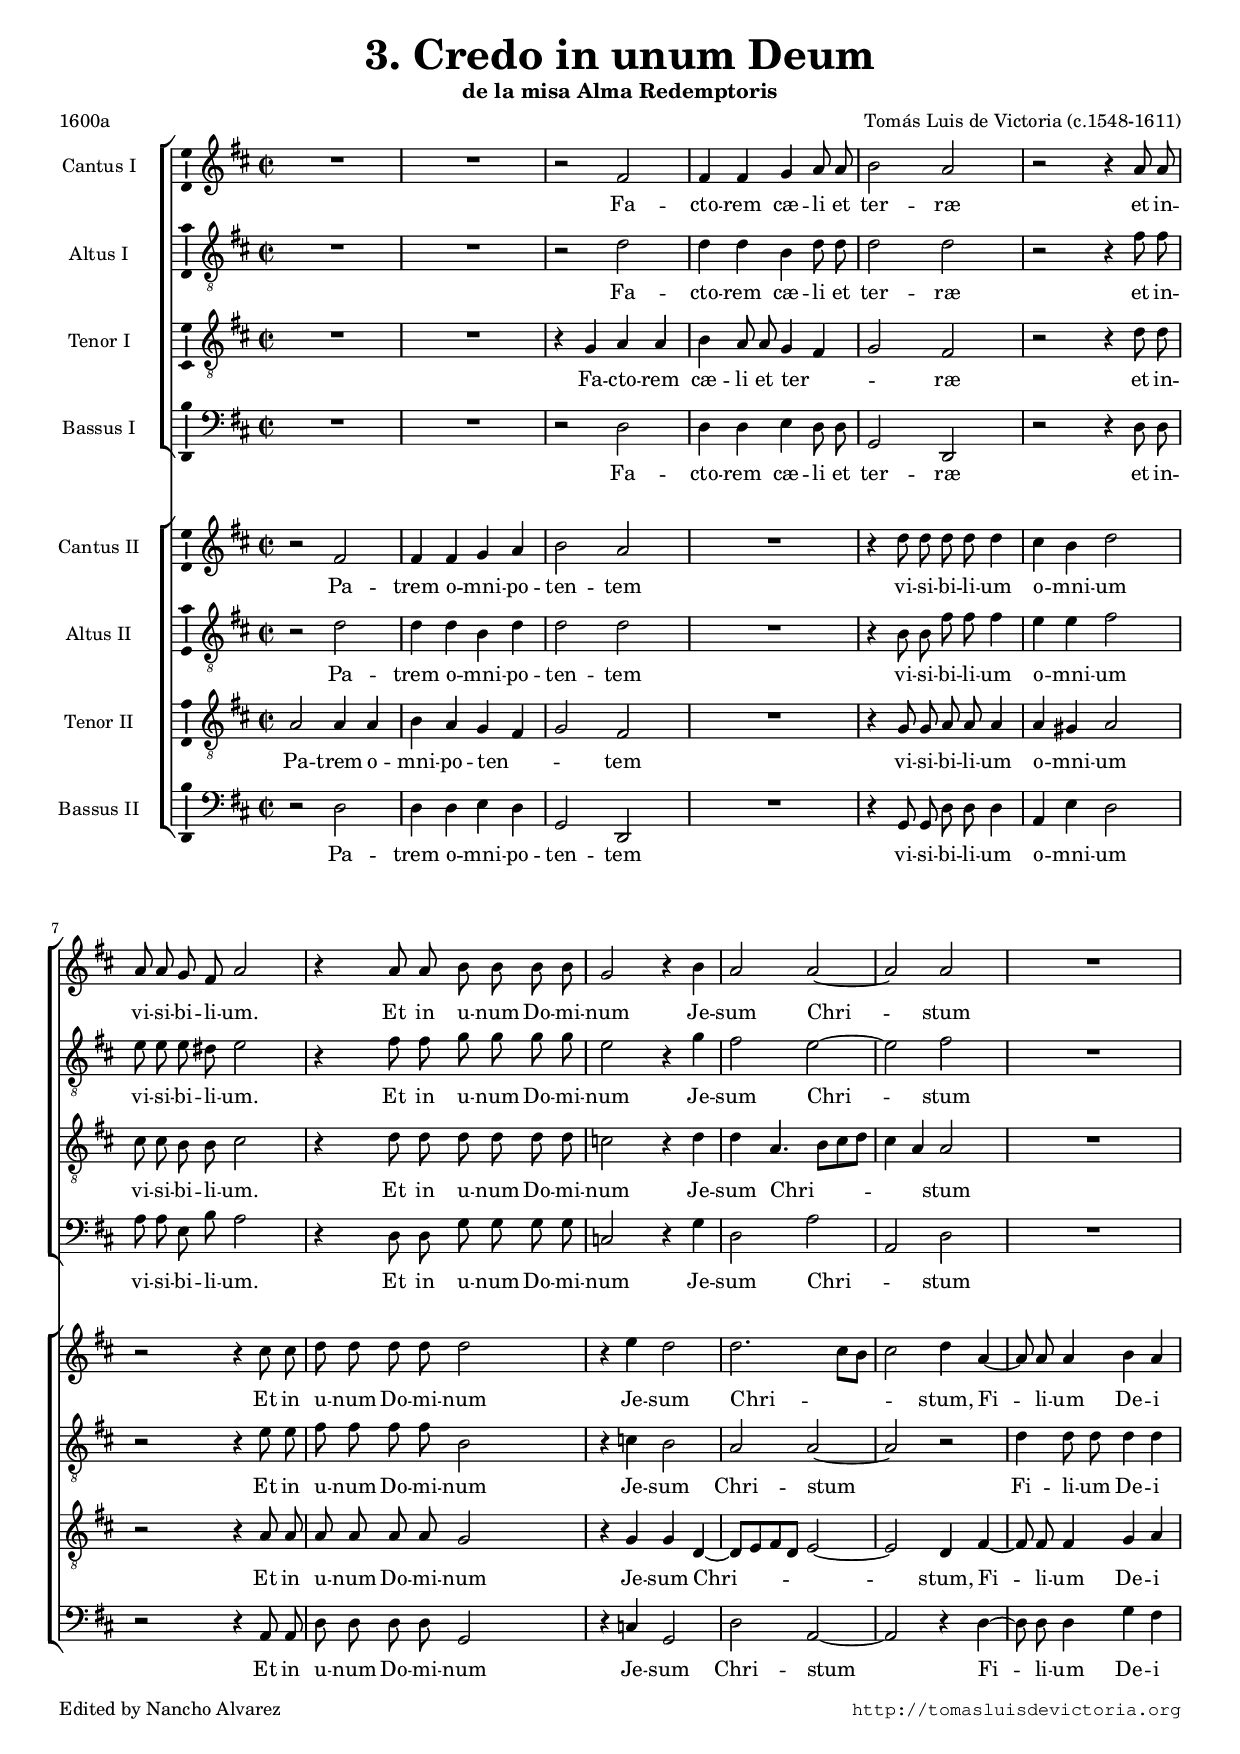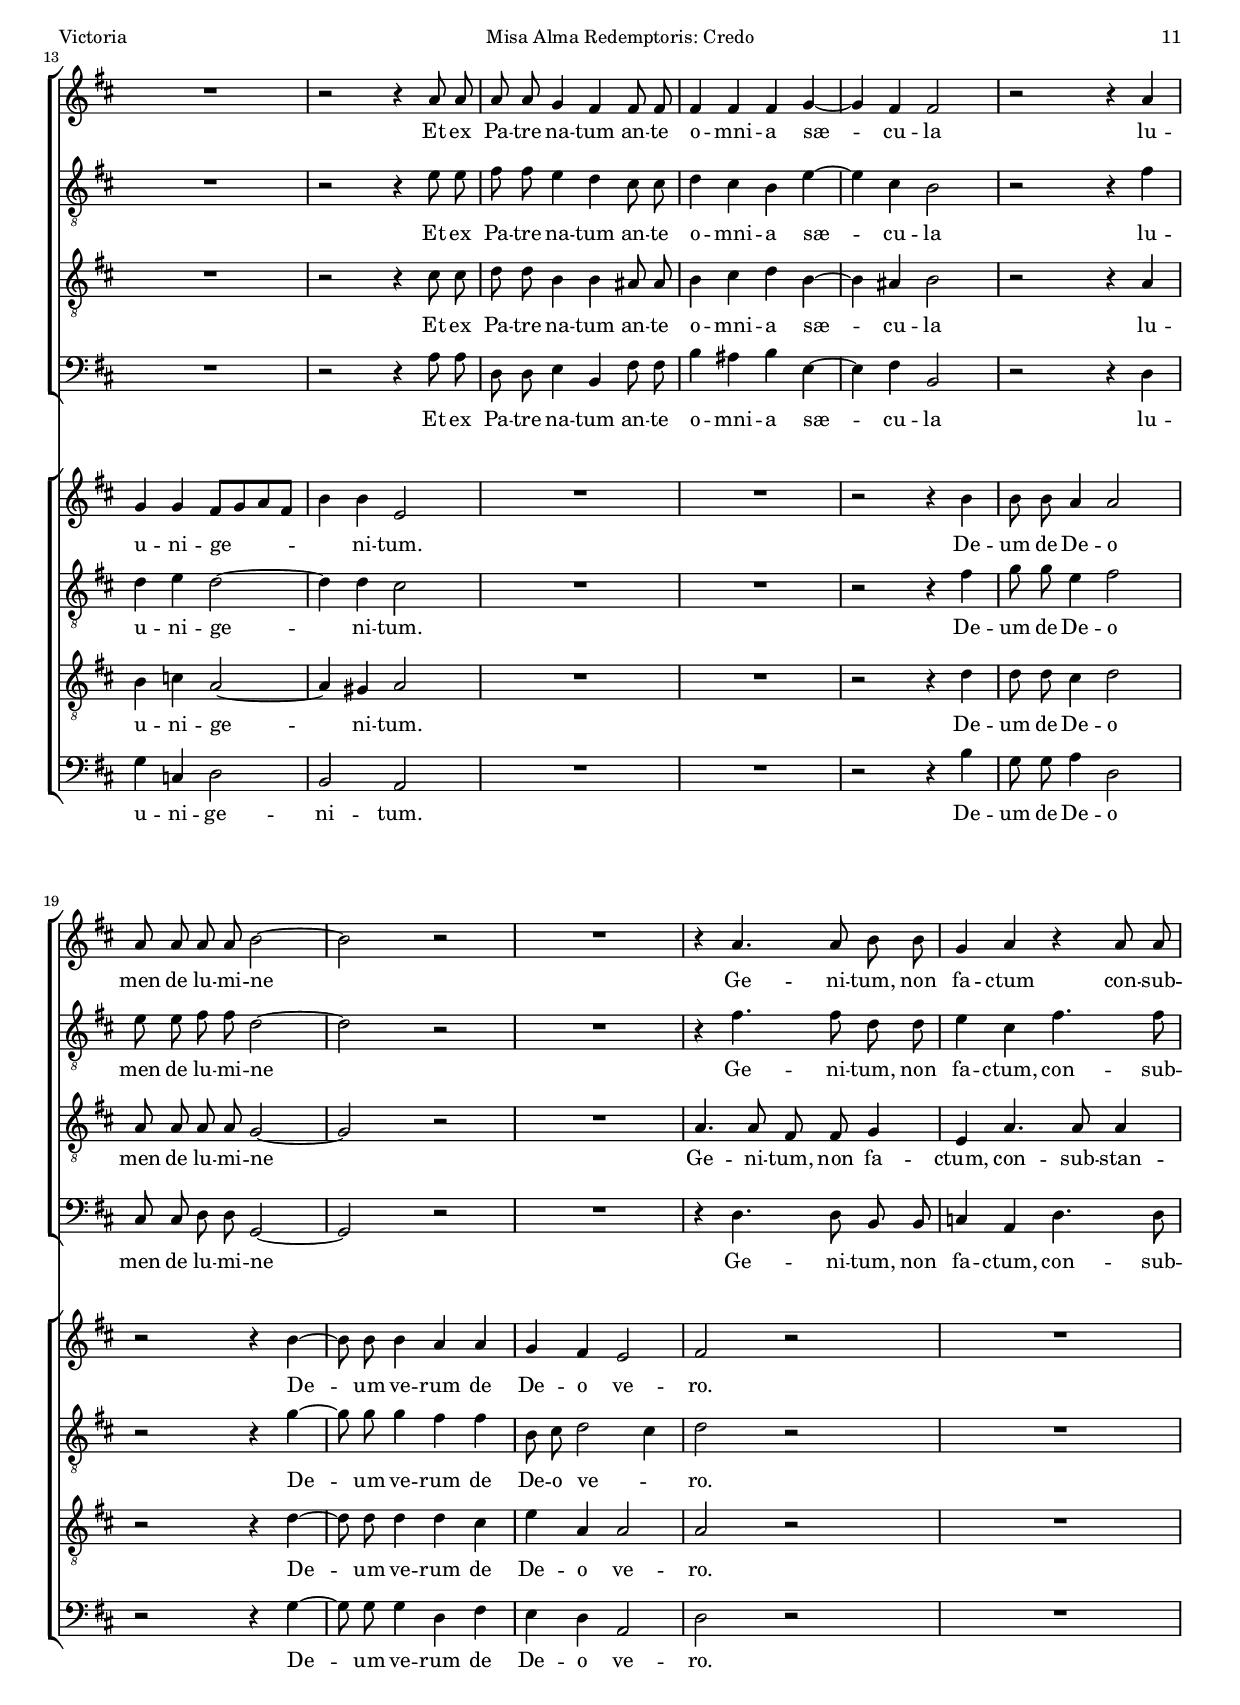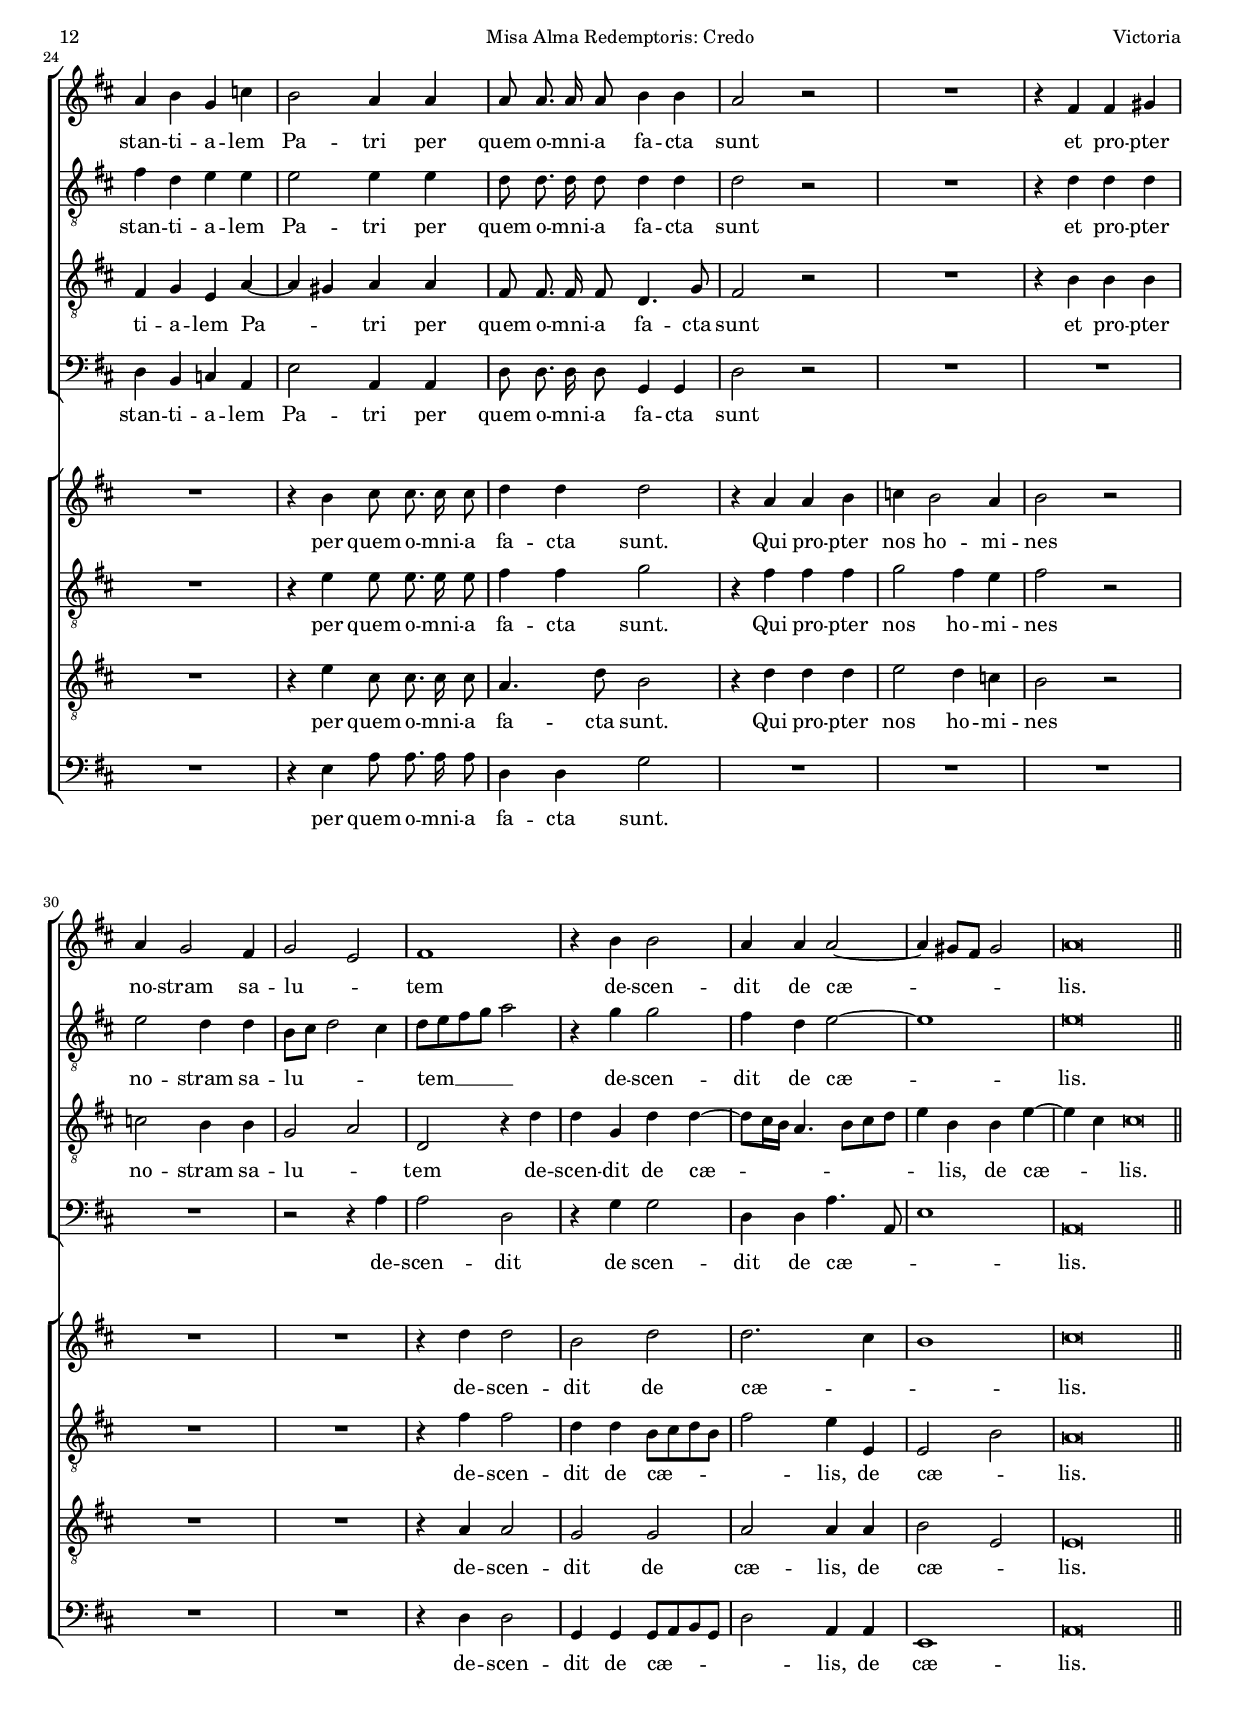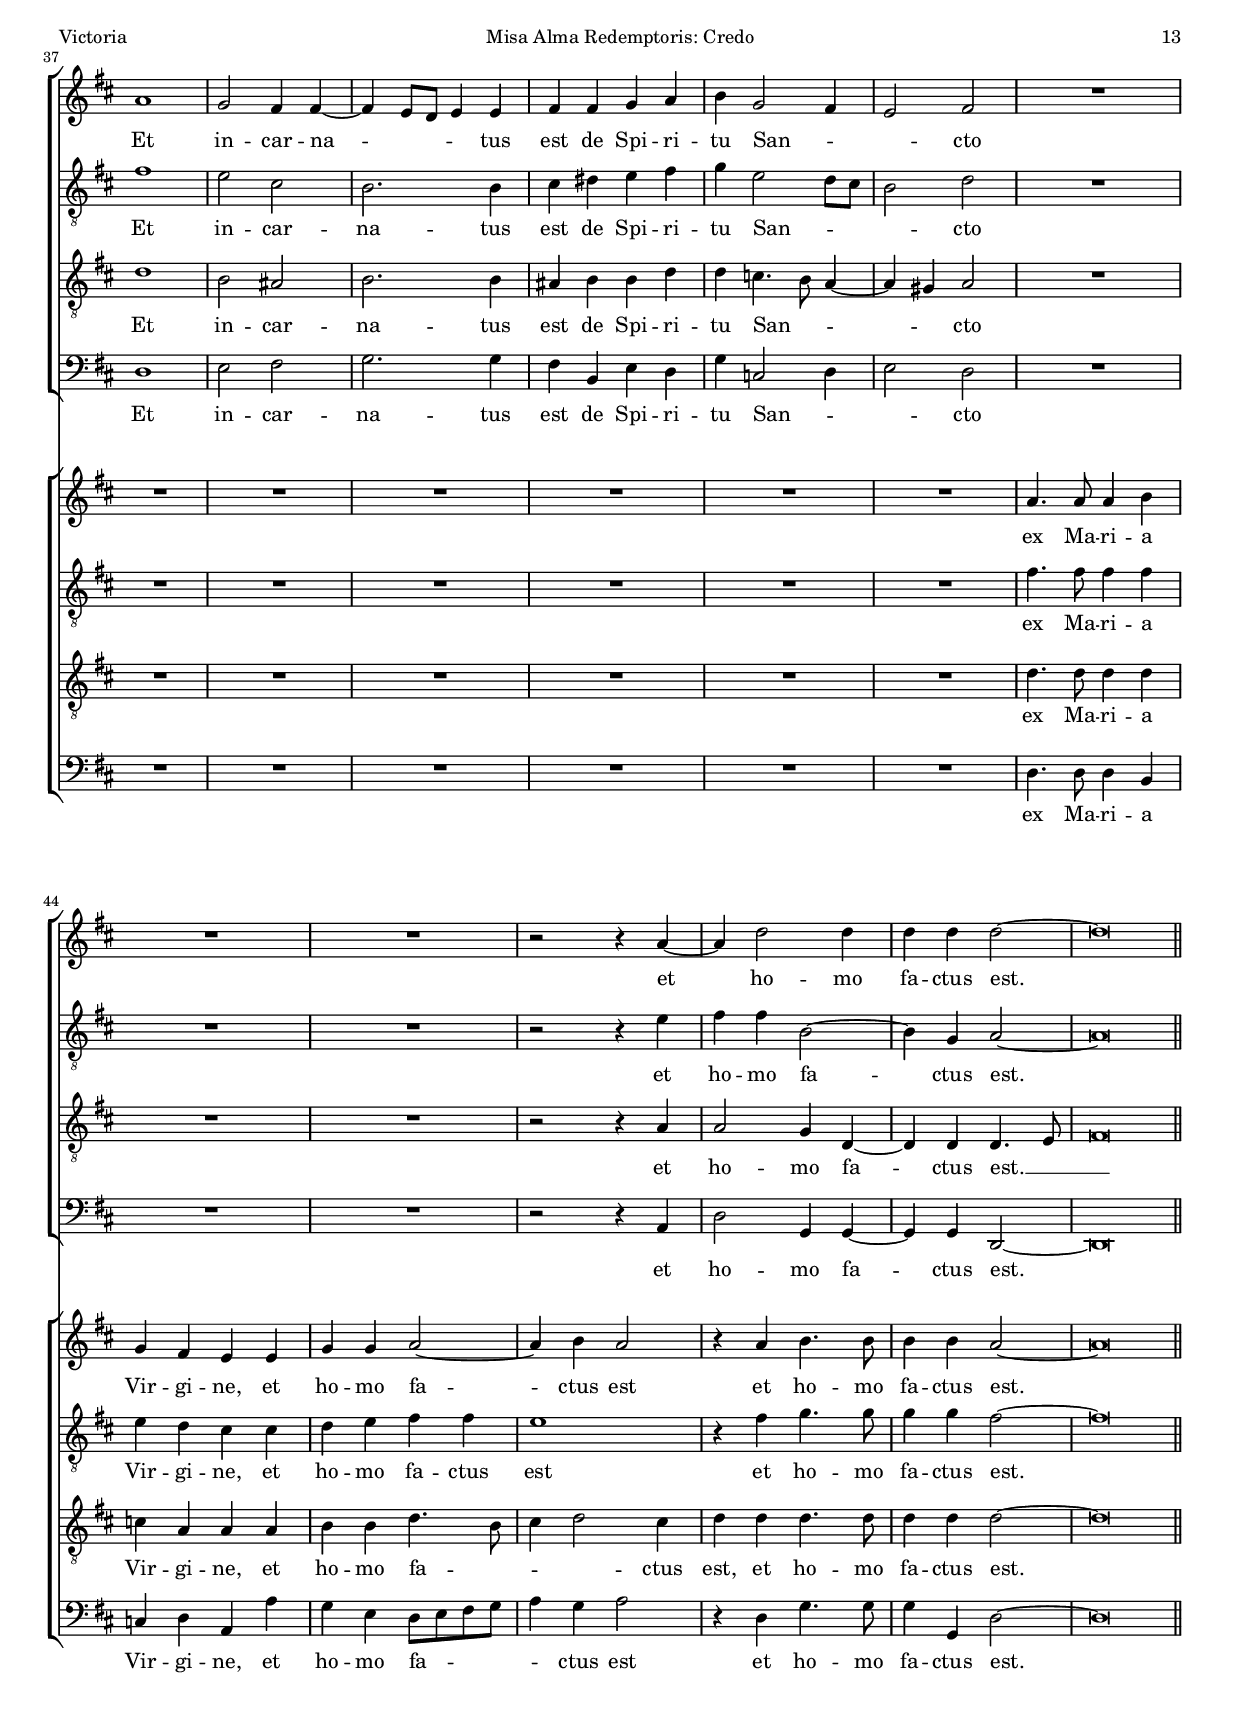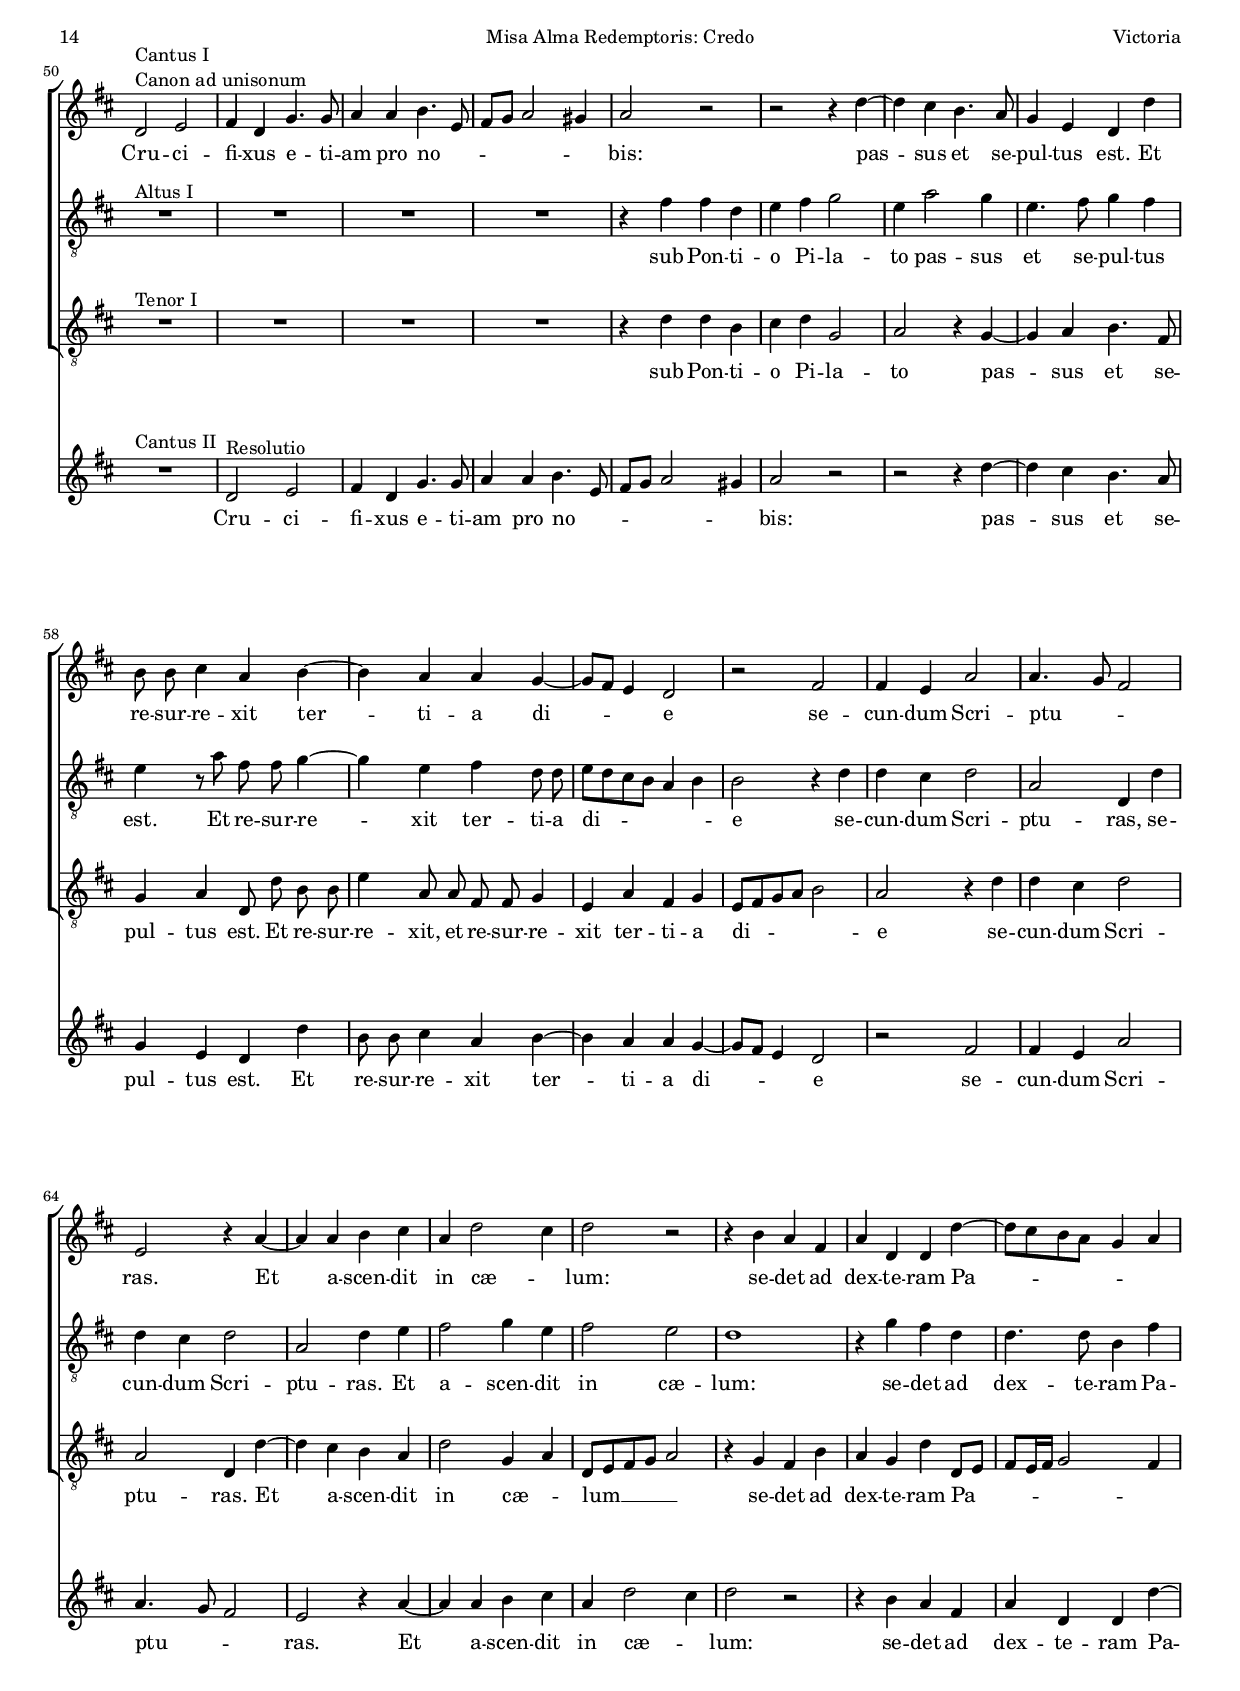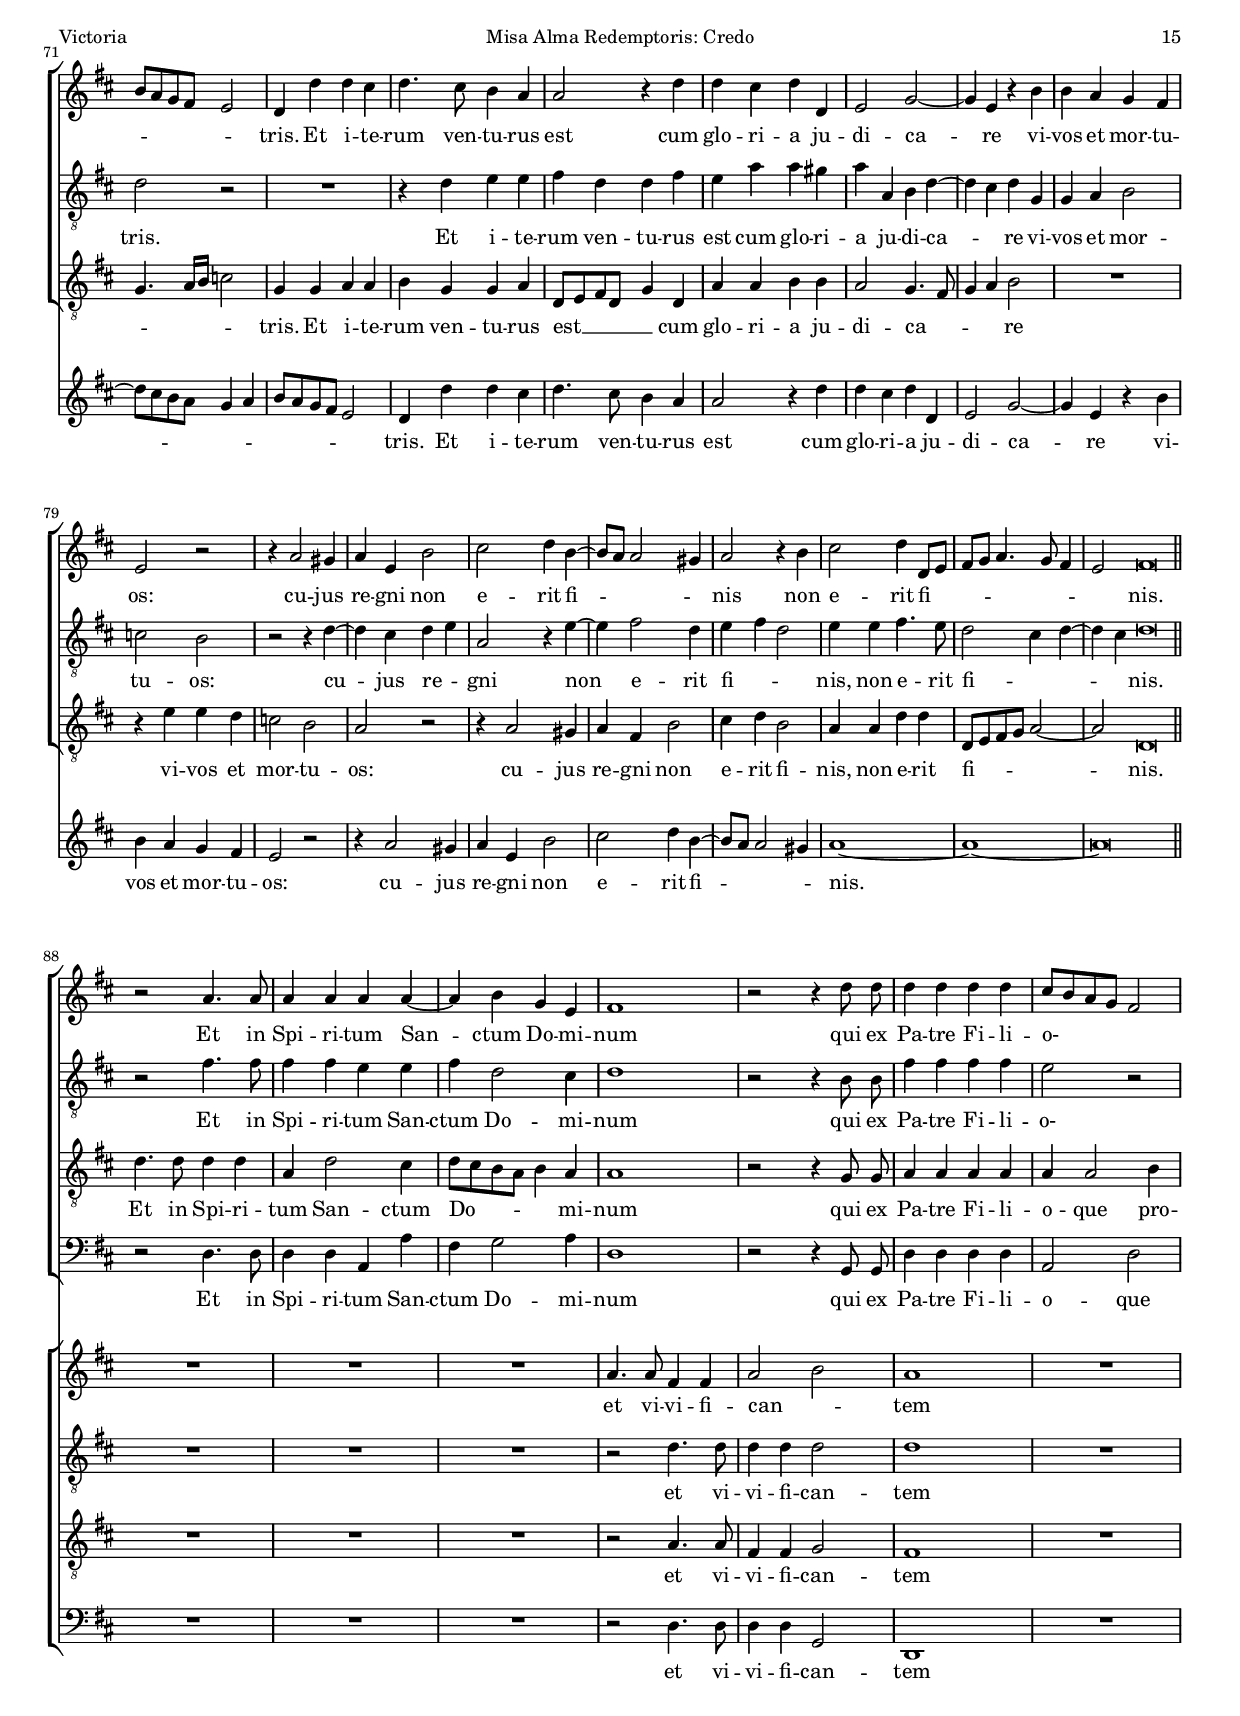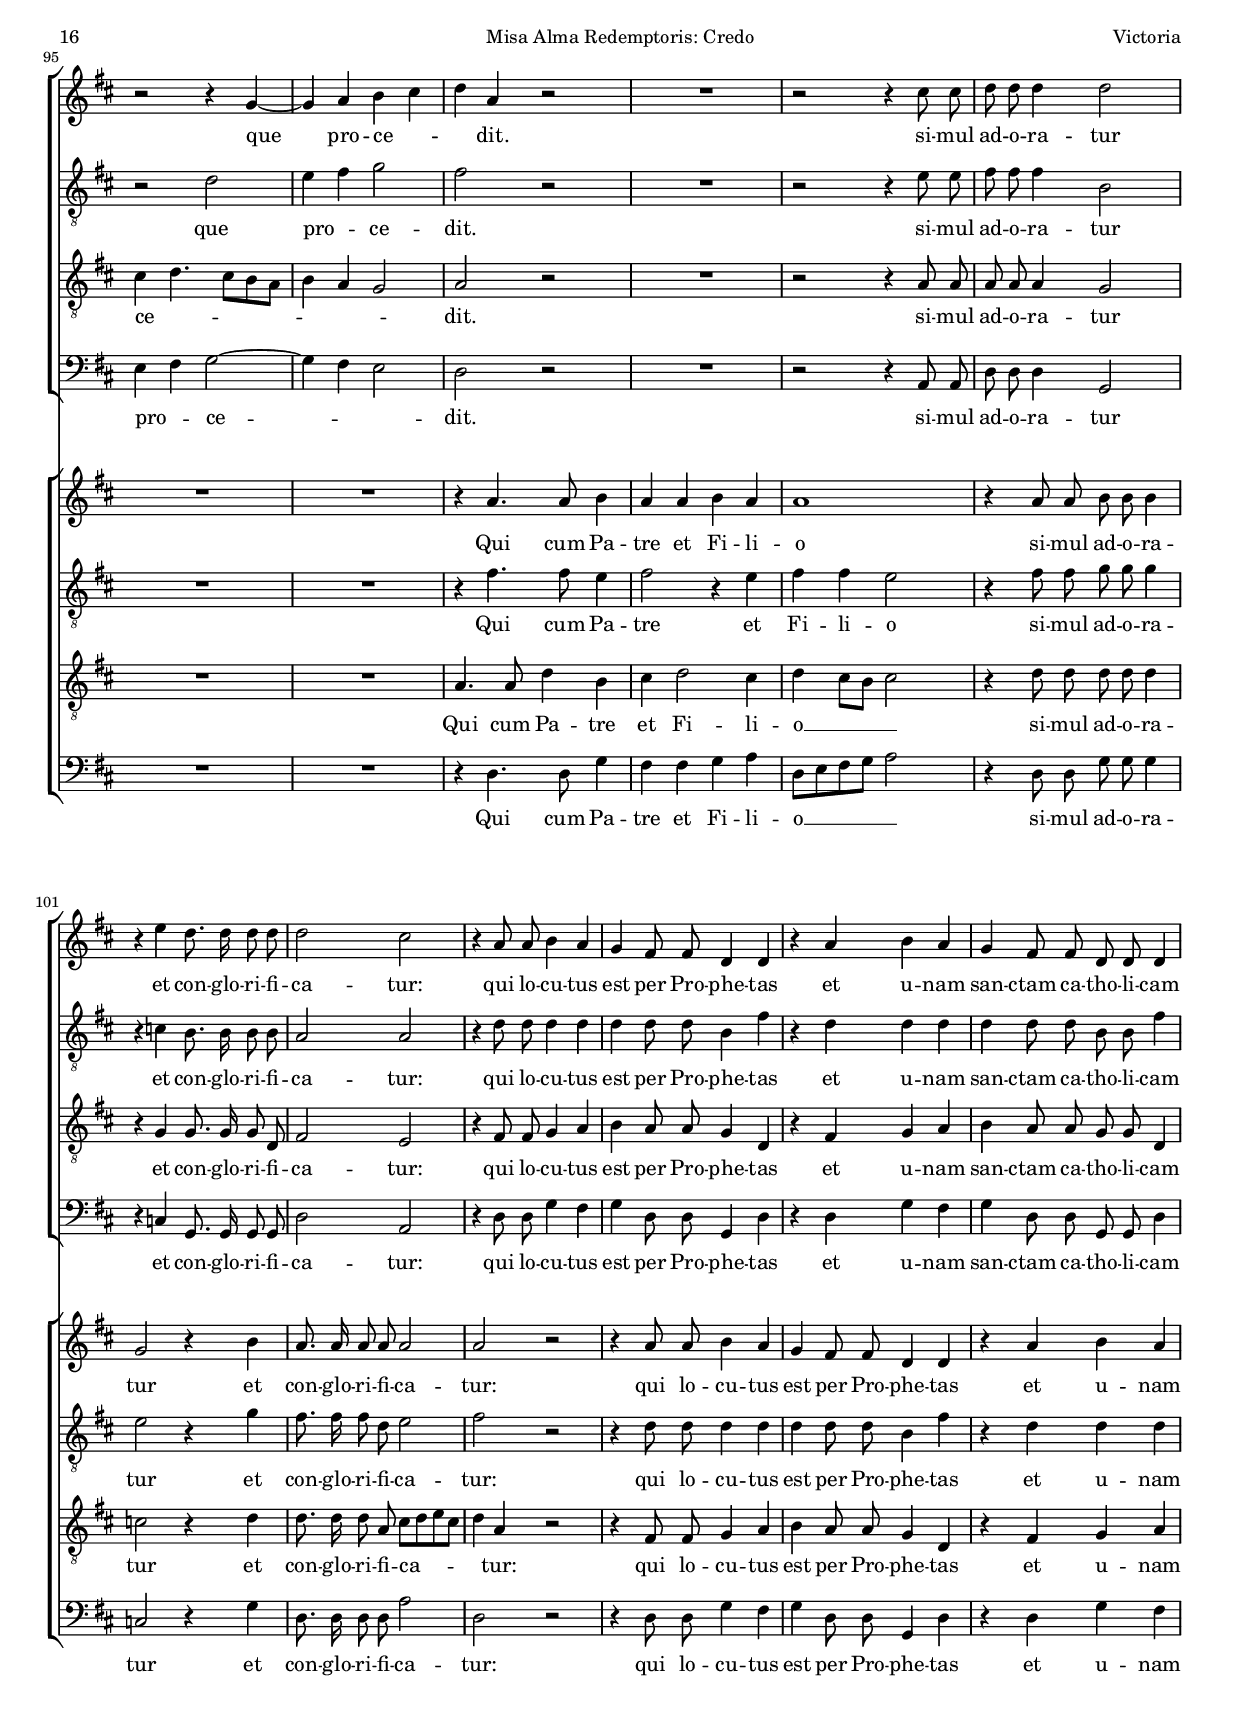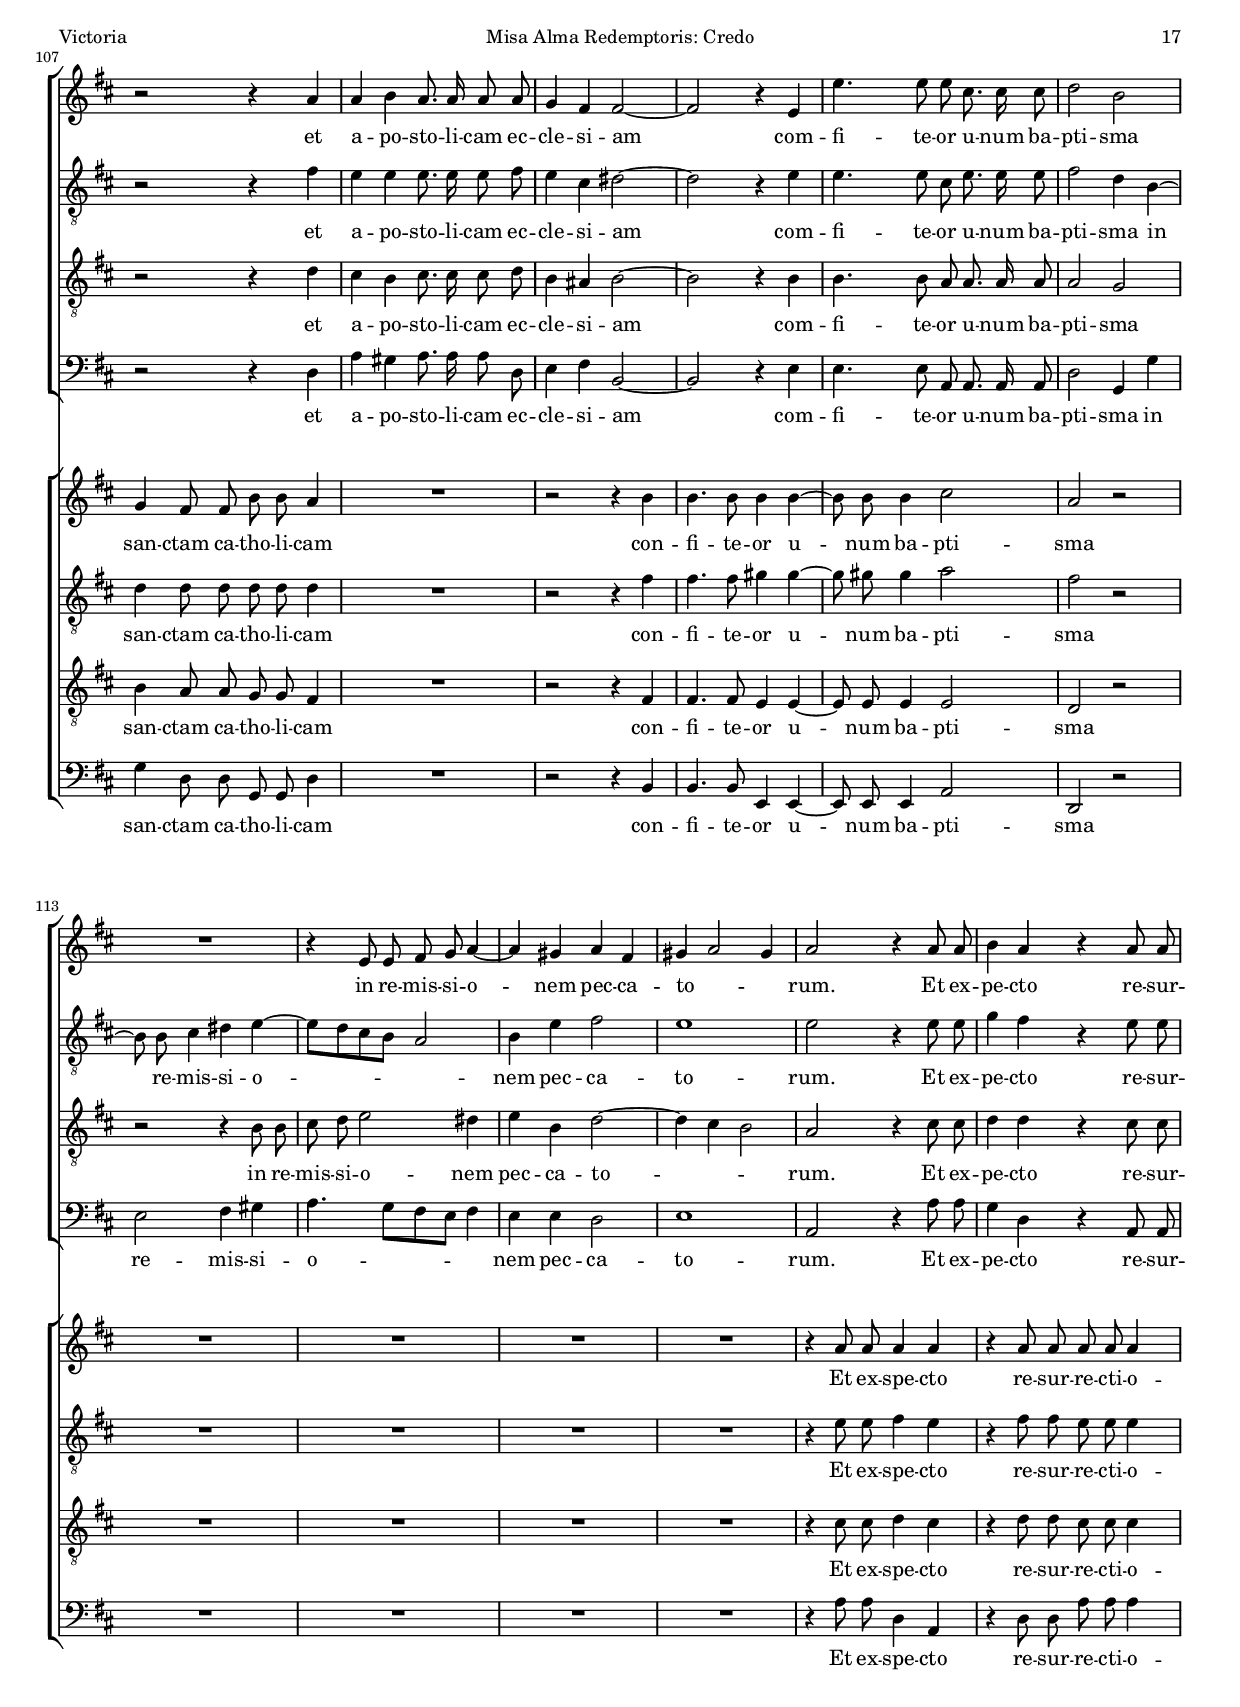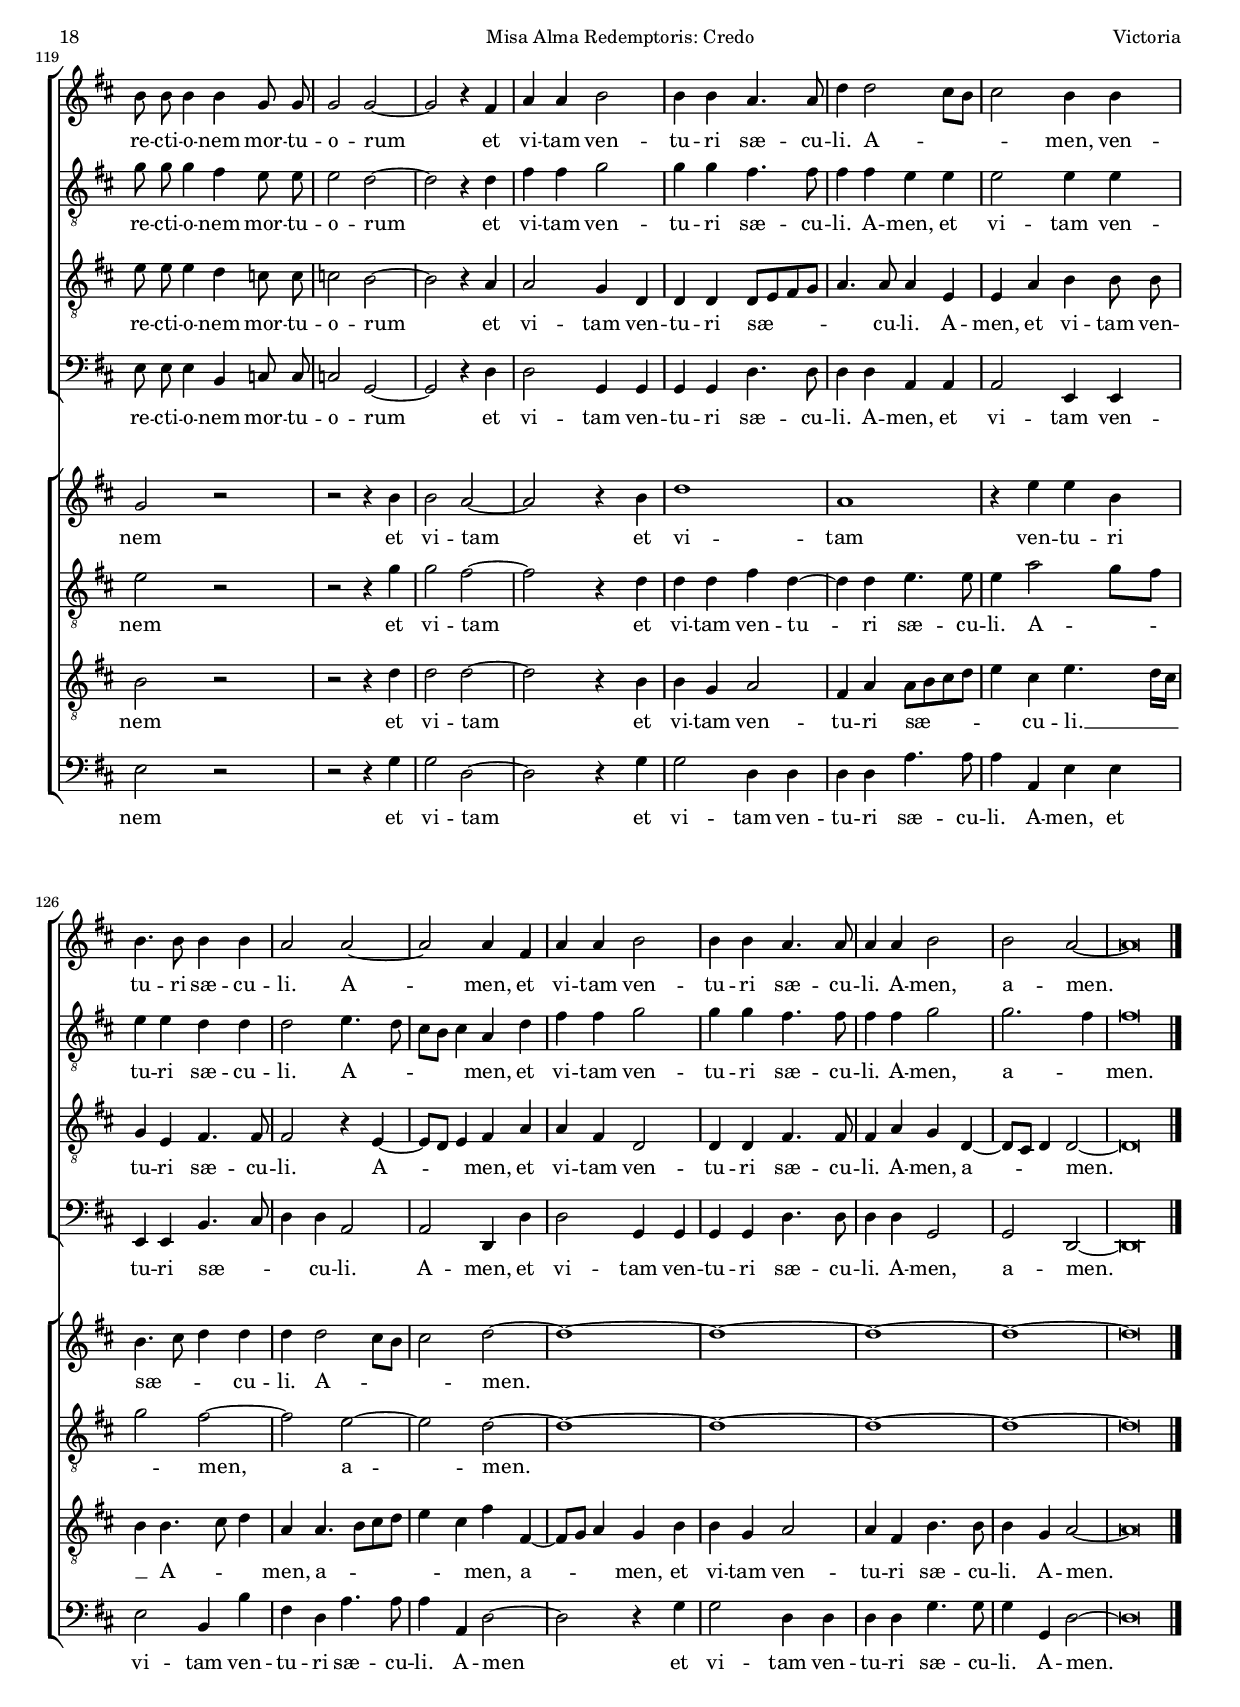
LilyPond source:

\version "2.18.0"

#(set-default-paper-size "a4")
#(set-global-staff-size 16.2)
#(ly:set-option 'point-and-click #f)
%mobile -s10.5 -i1.2

italicas=\override LyricText.font-shape = #'italic
rectas=\override LyricText.font-shape = #'upright
ss=\once \set suggestAccidentals = ##t
incipitwidth = 20

htitle="Misa Alma Redemptoris: Credo"
hcomposer="Victoria"

\header {
	title=\markup{\fontsize #3 "3. Credo in unum Deum"}
	subtitle="de la misa Alma Redemptoris"
	composer="Tomás Luis de Victoria (c.1548-1611)"
        pdfauthor=\composer
	%opus="(-)"
	poet="1600a"
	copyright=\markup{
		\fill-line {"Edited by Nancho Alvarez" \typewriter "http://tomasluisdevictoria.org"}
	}
%	tagline=""
}


global={\key f \major \time 2/2  \skip 1*36 \bar "||" \break
					\skip 1*13 \bar "||" \break
					\skip 1*38 \bar "||" \break
					\skip 1*46 \bar "|."
}

cantus={
	\set Staff.autoBeaming = ##f
	R1*4/4
	R1*4/4
	r2 a'
	a'4 a' bes' c''8 c''
%5
	d''2 c''
	r r4 c''8 c''
	c'' c'' bes' a' c''2
	r4 c''8 c'' d'' d'' d'' d''
	bes'2 r4 d''
%10
	c''2 c'' ~
	c'' c''
	R1*4/4
	R1*4/4
	r2 r4 c''8 c''
%15
	c'' c'' bes'4 a' a'8 a'
	a'4 a' a' bes' ~
	bes' a' a'2
	r r4 c''
	c''8 c'' c'' c'' d''2 ~
%20
	d'' r
	R1*4/4
	r4 c''4. c''8 d'' d''
	bes'4 c'' r c''8 c''
	c''4 d'' bes' ees''
%25
	d''2 c''4 c''
	c''8 c''8. c''16 c''8 d''4 d''
	c''2 r
	R1*4/4
	r4 a' a' b'
%30
	c'' bes'2 a'4
	bes'2 g'
	a'1
	r4 d'' d''2
	c''4 c'' c''2 ~
%35
	c''4  b'8[ a'] b'2
	c''\breve*1/2
	c''1
	bes'2 a'4 a' ~
	a'  g'8[ f'] g'4 g'
%40
	a' a' bes' c''
	d'' bes'2 a'4
	g'2 a'
	R1*4/4
	R1*4/4
%45
	R1*4/4
	r2 r4 c'' ~
	c'' f''2 f''4
	f'' f'' f''2 ~
	f''\breve*1/2
%50
	%\once \override TextScript.padding = #1.2
	s4*0^\markup{\column{"Cantus I" "Canon ad unisonum"}}
	\set Staff.autoBeaming = ##t
	f'2 g'
	a'4 f' bes'4. bes'8
	c''4 c'' d''4. g'8
	a' bes' c''2 b'4
	c''2 r
%55
	r r4 f'' ~
	f'' e'' d''4. c''8
	bes'4 g' f' f''
	\set Staff.autoBeaming = ##f
	d''8 d'' e''4 c'' d'' ~
	\set Staff.autoBeaming = ##t
	d'' c'' c'' bes' ~
%60
	bes'8 a' g'4 f'2
	r a'
	a'4 g' c''2
	c''4. bes'8 a'2
	g' r4 c'' ~
%65
	c'' c'' d'' e''
	c'' f''2 e''4
	f''2 r
	r4 d'' c'' a'
	c'' f' f' f'' ~
%70
	f''8 e'' d'' c'' bes'4 c''
	d''8 c'' bes' a' g'2
	f'4 f'' f'' e''
	f''4. e''8 d''4 c''
	c''2 r4 f''
%75
	f'' e'' f'' f'
	g'2 bes' ~
	bes'4 g' r d''
	d'' c'' bes' a'
	g'2 r
%80
	r4 c''2 b'4
	c'' g' d''2
	e'' f''4 d'' ~
	d''8 c'' c''2 b'4
	c''2 r4 d''
%85
	e''2 f''4 f'8 g'
	a' bes' c''4. bes'8 a'4
	g'2 a'\breve*1/4
	\set Staff.autoBeaming = ##f
	r2 c''4. c''8
	c''4 c'' c'' c'' ~
%90
	c'' d'' bes' g'
	a'1
	r2 r4 f''8 f''
	f''4 f'' f'' f''
	 e''8[ d'' c'' bes'] a'2
%95
	r r4 bes' ~
	bes' c'' d'' e''
	f'' c'' r2
	R1*4/4
	r2 r4 e''8 e''
%100
	f'' f'' f''4 f''2
	r4 g'' f''8. f''16 f''8 f''
	f''2 e''
	r4 c''8 c'' d''4 c''
	bes' a'8 a' f'4 f'
%105
	r c'' d'' c''
	bes' a'8 a' f' f' f'4
	r2 r4 c''
	c'' d'' c''8. c''16 c''8 c''
	bes'4 a' a'2 ~
%110
	a' r4 g'
	g''4. g''8 g'' e''8. e''16 e''8
	f''2 d''
	R1*4/4
	r4 
	g'8 g' a' bes' c''4 ~
%115
	c'' b' c'' a'
	b' c''2 b'4
	c''2 r4 c''8 c''
	d''4 c'' r c''8 c''
	d'' d'' d''4 d'' bes'8 bes'
%120
	bes'2 bes' ~
	bes' r4 a'
	c'' c'' d''2
	d''4 d'' c''4. c''8
	f''4 f''2  e''8[ d'']
%125
	e''2 d''4 d''
	d''4. d''8 d''4 d''
	c''2 c'' ~
	c'' c''4 a'
	c'' c'' d''2
%130
	d''4 d'' c''4. c''8
	c''4 c'' d''2
	d'' c'' ~
	c''\breve*1/2
}

altus={
	\set Staff.autoBeaming = ##f
	R1*4/4
	R1*4/4
	r2 f'
	f'4 f' d' f'8 f'
%5
	f'2 f'
	r r4 a'8 a'
	g' g' g' fis' g'2
	r4 a'8 a' bes' bes' bes' bes'
	g'2 r4 bes'
%10
	a'2 g' ~
	g' a'
	R1*4/4
	R1*4/4
	r2 r4 g'8 g'
%15
	a' a' g'4 f' e'8 e'
	f'4 e' d' g' ~
	g' e' d'2
	r r4 a'
	g'8 g' a' a' f'2 ~
%20
	f' r
	R1*4/4
	r4 a'4. a'8 f' f'
	g'4 e' a'4. a'8
	a'4 f' g' g'
%25
	g'2 g'4 g'
	f'8 f'8. f'16 f'8 f'4 f'
	f'2 r
	R1*4/4
	r4 f' f' f'
%30
	g'2 f'4 f'
	 d'8[ e'] f'2 e'4
	 f'8[ g' a' bes'] c''2
	r4 bes' bes'2
	a'4 f' g'2 ~
%35
	g'1
	g'\breve*1/2
	a'1
	g'2 e'
	d'2. d'4
%40
	e' fis' g' a'
	bes' g'2  f'8[ e']
	d'2 f'
	R1*4/4
	R1*4/4
%45
	R1*4/4
	r2 r4 g'
	a' a' d'2 ~
	d'4 bes c'2 ~
	c'\breve*1/2
%50
	\set Staff.autoBeaming = ##t
	%\once \override TextScript.padding = #1.2
	s4*0^\markup{"Altus I"}
	R1*4/4
	R1*4/4
	R1*4/4
	R1*4/4
	r4 a' a' f'
%55
	g' a' bes'2
	g'4 c''2 bes'4
	g'4. a'8 bes'4 a'
	\set Staff.autoBeaming = ##f
	g' r8 c'' a' a' bes'4 ~
	bes' g' a' f'8 f'
	\set Staff.autoBeaming = ##t
%60
	g' f' e' d' c'4 d'
	d'2 r4 f'
	f' e' f'2
	c' f4 f'
	f' e' f'2
%65
	c' f'4 g'
	a'2 bes'4 g'
	a'2 g'
	f'1
	r4 bes' a' f'
%70
	f'4. f'8 d'4 a'
	f'2 r
	R1*4/4
	r4 f' g' g'
	a' f' f' a'
%75
	g' c'' c'' b'
	c'' c' d' f' ~
	f' e' f' bes
	bes c' d'2
	ees' d'
%80
	r r4 f' ~
	f' e' f' g'
	c'2 r4 g' ~
	g' a'2 f'4
	g' a' f'2
%85
	g'4 g' a'4. g'8
	f'2 e'4 f' ~
	f' e' f'\breve*1/4
	\set Staff.autoBeaming = ##f
	r2 a'4. a'8
	a'4 a' g' g'
%90
	a' f'2 e'4
	f'1
	r2 r4 d'8 d'
	a'4 a' a' a'
	g'2 r
%95
	r f'
	g'4 a' bes'2
	a' r
	R1*4/4
	r2 r4 g'8 g'
%100
	a' a' a'4 d'2
	r4 ees' d'8. d'16 d'8 d'
	c'2 c'
	r4 f'8 f' f'4 f'
	f' f'8 f' d'4 a'
%105
	r f' f' f'
	f' f'8 f' d' d' a'4
	r2 r4 a'
	g' g' g'8. g'16 g'8 a'
	g'4 e' fis'2 ~
%110
	fis' r4 g'
	g'4. g'8 e' g'8. g'16 g'8
	a'2 f'4 d' ~
	d'8 d' e'4 fis' g' ~
	 g'8[ f' e' d'] c'2
%115
	d'4 g' a'2
	g'1
	g'2 r4 g'8 g'
	bes'4 a' r g'8 g'
	bes' bes' bes'4 a' g'8 g'
%120
	g'2 f' ~
	f' r4 f'
	a' a' bes'2
	bes'4 bes' a'4. a'8
	a'4 a' g' g'
%125
	g'2 g'4 g'
	g' g' f' f'
	f'2 g'4. f'8
	 e'[ d'] e'4 c' f'
	a' a' bes'2
%130
	bes'4 bes' a'4. a'8
	a'4 a' bes'2
	bes'2. a'4
	a'\breve*1/2
}

tenor={
	\set Staff.autoBeaming = ##f
	R1*4/4
	R1*4/4
	r4 bes c' c'
	d' c'8 c' bes4 a
%5
	bes2 a
	r r4 f'8 f'
	e' e' d' d' e'2
	r4 f'8 f' f' f' f' f'
	ees'2 r4 f'
%10
	f' c'4.  d'8[ e' f']
	e'4 c' c'2
	R1*4/4
	R1*4/4
	r2 r4 e'8 e'
%15
	f' f' d'4 d' cis'8 cis'
	d'4 e' f' d' ~
	d' cis' d'2
	r r4 c'
	c'8 c' c' c' bes2 ~
%20
	bes r
	R1*4/4
	c'4. c'8 a a bes4
	g c'4. c'8 c'4
	a bes g c' ~
%25
	c' b c' c'
	a8 a8. a16 a8 f4. bes8
	a2 r
	R1*4/4
	r4 d' d' d'
%30
	ees'2 d'4 d'
	bes2 c'
	f r4 f'
	f' bes f' f' ~
	 f'8[ e'16 d'] c'4.  d'8[ e' f']
%35
	g'4 d' d' g' ~
	g' e' e'\breve*1/4
	f'1
	d'2 cis'
	d'2. d'4
%40
	cis' d' d' f'
	f' ees'4. d'8 c'4 ~
	c' b c'2
	R1*4/4
	R1*4/4
%45
	R1*4/4
	r2 r4 c'
	c'2 bes4 f ~
	f f f4. g8
	a\breve*1/2
%50
	\set Staff.autoBeaming = ##t
	%\once \override TextScript.padding = #1.2
	s4*0^\markup{"Tenor I"}
	R1*4/4
	R1*4/4
	R1*4/4
	R1*4/4
	r4 f' f' d'
%55
	e' f' bes2
	c' r4 bes ~
	bes c' d'4. a8
	\set Staff.autoBeaming = ##f
	bes4 c' f8 f' d' d'
	g'4 c'8 c' a a bes4
	\set Staff.autoBeaming = ##t
%60
	g c' a bes
	g8 a bes c' d'2
	c' r4 f'
	f' e' f'2
	c' f4 f' ~
%65
	f' e' d' c'
	f'2 bes4 c'
	f8 g a bes c'2
	r4 bes a d'
	c' bes f' f8 g
%70
	a g16 a bes2 a4
	bes4. c'16 d' ees'2
	bes4 bes c' c'
	d' bes bes c'
	f8 g a f bes4 f
%75
	c' c' d' d'
	c'2 bes4. a8
	bes4 c' d'2
	R1*4/4
	r4 g' g' f'
%80
	ees'2 d'
	c' r
	r4 c'2 b4
	c' a d'2
	e'4 f' d'2
%85
	c'4 c' f' f'
	f8 g a bes c'2 ~
	c' f\breve*1/4
	\set Staff.autoBeaming = ##f
	f'4. f'8 f'4 f'
	c' f'2 e'4
%90
	 f'8[ e' d' c'] d'4 c'
	c'1
	r2 r4 bes8 bes
	c'4 c' c' c'
	c' c'2 d'4
%95
	e' f'4.  e'8[ d' c']
	d'4 c' bes2
	c' r
	R1*4/4
	r2 r4 c'8 c'
%100
	c' c' c'4 bes2
	r4 bes bes8. bes16 bes8 f
	a2 g
	r4 a8 a bes4 c'
	d' c'8 c' bes4 f
%105
	r a bes c'
	d' c'8 c' bes bes f4
	r2 r4 f'
	e' d' e'8. e'16 e'8 f'
	d'4 cis' d'2 ~
%110
	d' r4 d'
	d'4. d'8 c' c'8. c'16 c'8
	c'2 bes
	r r4 d'8 d'
	e' f' g'2 fis'4
%115
	g' d' f'2 ~
	f'4 e' d'2
	c' r4 e'8 e'
	f'4 f' r e'8 e'
	g' g' g'4 f' ees'8 ees'
%120
	ees'2 d' ~
	d' r4 c'
	c'2 bes4 f
	f f  f8[ g a bes]
	c'4. c'8 c'4 g
%125
	g c' d' d'8 d'
	bes4 g a4. a8
	a2 r4 g ~
	 g8[ f] g4 a c'
	c' a f2
%130
	f4 f a4. a8
	a4 c' bes f ~
	 f8[ e] f4 f2 ~
	f\breve*1/2
}

bassus={
	\set Staff.autoBeaming = ##f
	R1*4/4
	R1*4/4
	r2 f
	f4 f g f8 f
%5
	bes,2 f,
	r r4 f8 f
	c' c' g d' c'2
	r4 f8 f bes bes bes bes
	ees2 r4 bes
%10
	f2 c'
	c f
	R1*4/4
	R1*4/4
	r2 r4 c'8 c'
%15
	f f g4 d a8 a
	d'4 cis' d' g ~
	g a d2
	r r4 f
	e8 e f f bes,2 ~
%20
	bes, r
	R1*4/4
	r4 f4. f8 d d
	ees4 c f4. f8
	f4 d ees c
%25
	g2 c4 c
	f8 f8. f16 f8 bes,4 bes,
	f2 r
	R1*4/4
	R1*4/4
%30
	R1*4/4
	r2 r4 c'
	c'2 f
	r4 bes bes2
	f4 f c'4. c8
%35
	g1
	c\breve*1/2
	f1
	g2 a
	bes2. bes4
%40
	a d g f
	bes ees2 f4
	g2 f
	R1*4/4
	R1*4/4
%45
	R1*4/4
	r2 r4 c
	f2 bes,4 bes, ~
	bes, bes, f,2 ~
	f,\breve*1/2
%50
	R1*4/4
	R1*4/4
	R1*4/4
	R1*4/4
	R1*4/4
%55
	R1*4/4
	R1*4/4
	R1*4/4
	R1*4/4
	R1*4/4
%60
	R1*4/4
	R1*4/4
	R1*4/4
	R1*4/4
	R1*4/4
%65
	R1*4/4
	R1*4/4
	R1*4/4
	R1*4/4
	R1*4/4
%70
	R1*4/4
	R1*4/4
	R1*4/4
	R1*4/4
	R1*4/4
%75
	R1*4/4
	R1*4/4
	R1*4/4
	R1*4/4
	R1*4/4
%80
	R1*4/4
	R1*4/4
	R1*4/4
	R1*4/4
	R1*4/4
%85
	R1*4/4
	R1*4/4
	R1*4/4
	r2 f4. f8
	f4 f c c'
%90
	a bes2 c'4
	f1
	r2 r4 bes,8 bes,
	f4 f f f
	c2 f
%95
	g4 a bes2 ~
	bes4 a g2
	f r
	R1*4/4
	r2 r4 c8 c
%100
	f f f4 bes,2
	r4 ees bes,8. bes,16 bes,8 bes,
	f2 c
	r4 f8 f bes4 a
	bes f8 f bes,4 f
%105
	r f bes a
	bes f8 f bes, bes, f4
	r2 r4 f
	c' b c'8. c'16 c'8 f
	g4 a d2 ~
%110
	d r4 g
	g4. g8 c c8. c16 c8
	f2 bes,4 bes
	g2 a4 b
	c'4.  bes8[ a g] a4
%115
	g g f2
	g1
	c2 r4 c'8 c'
	bes4 f r c8 c
	g g g4 d ees8 ees
%120
	ees2 bes, ~
	bes, r4 f
	f2 bes,4 bes,
	bes, bes, f4. f8
	f4 f c c
%125
	c2 g,4 g,
	g, g, d4. e8
	f4 f c2
	c f,4 f
	f2 bes,4 bes,
%130
	bes, bes, f4. f8
	f4 f bes,2
	bes, f, ~
	f,\breve*1/2
}

cantusdos={
	\set Staff.autoBeaming = ##f
	r2 a'
	a'4 a' bes' c''
	d''2 c''
	R1*4/4
%5
	r4 f''8 f'' f'' f'' f''4 
	e''4 d'' f''2
	r r4 e''8 e''
	f'' f'' f'' f'' f''2
	r4 g'' f''2
%10
	f''2.  e''8[ d'']
	e''2 f''4 c'' ~
	c''8 c'' c''4 d'' c''
	bes' bes'  a'8[ bes' c'' a']
	d''4 d'' g'2
%15
	R1*4/4
	R1*4/4
	r2 r4 d''
	d''8 d'' c''4 c''2
	r r4 d'' ~
%20
	d''8 d'' d''4 c'' c''
	bes' a' g'2
	a' r
	R1*4/4
	R1*4/4
%25
	r4 d'' e''8 e''8. e''16 e''8
	f''4 f'' f''2
	r4 c'' c'' d''
	ees'' d''2 c''4
	d''2 r
%30
	R1*4/4
	R1*4/4
	r4 f'' f''2
	d'' f''
	f''2. e''4
%35
	d''1
	e''\breve*1/2
	R1*4/4
	R1*4/4
	R1*4/4
%40
	R1*4/4
	R1*4/4
	R1*4/4
	c''4. c''8 c''4 d''
	bes' a' g' g'
%45
	bes' bes' c''2 ~
	c''4 d'' c''2
	r4 c'' d''4. d''8
	d''4 d'' c''2 ~
	c''\breve*1/2
%50
	\once \override TextScript.padding = #1.2
	s4*0^\markup{"Cantus II"}	
	R1*4/4
	\set Staff.autoBeaming = ##t
	f'2^"Resolutio" g'
	a'4 f' bes'4. bes'8
	c''4 c'' d''4. g'8
	a' bes' c''2 b'4
%55
	c''2 r
	r r4 f'' ~
	f'' e'' d''4. c''8
	bes'4 g' f' f''
	\set Staff.autoBeaming = ##f
	d''8 d'' e''4 c'' d'' ~
	\set Staff.autoBeaming = ##t
%60
	d'' c'' c'' bes' ~
	bes'8 a' g'4 f'2
	r a'
	a'4 g' c''2
	c''4. bes'8 a'2
%65
	g' r4 c'' ~
	c'' c'' d'' e''
	c'' f''2 e''4
	f''2 r
	r4 d'' c'' a'
%70
	c'' f' f' f'' ~
	f''8 e'' d'' c'' bes'4 c''
	d''8 c'' bes' a' g'2
	f'4 f'' f'' e''
	f''4. e''8 d''4 c''
%75
	c''2 r4 f''
	f'' e'' f'' f'
	g'2 bes' ~
	bes'4 g' r d''
	d'' c'' bes' a'
%80
	g'2 r
	r4 c''2 b'4
	c'' g' d''2
	e'' f''4 d'' ~
	d''8 c'' c''2 b'4
%85
	c''1 ~
	c'' ~
	c''\breve*1/2
	\set Staff.autoBeaming = ##f
	R1*4/4
	R1*4/4
%90
	R1*4/4
	c''4. c''8 a'4 a'
	c''2 d''
	c''1
	R1*4/4
%95
	R1*4/4
	R1*4/4
	r4 c''4. c''8 d''4
	c'' c'' d'' c''
	c''1
%100
	r4 c''8 c'' d'' d'' d''4
	bes'2 r4 d''
	c''8. c''16 c''8 c'' c''2
	c'' r
	r4 c''8 c'' d''4 c''
%105
	bes' a'8 a' f'4 f'
	r c'' d'' c''
	bes' a'8 a' d'' d'' c''4
	R1*4/4
	r2 r4 d''
%110
	d''4. d''8 d''4 d'' ~
	d''8 d'' d''4 e''2
	c'' r
	R1*4/4
	R1*4/4
%115
	R1*4/4
	R1*4/4
	r4 c''8 c'' c''4 c''
	r c''8 c'' c'' c'' c''4
	bes'2 r
%120
	r r4 d''
	d''2 c'' ~
	c'' r4 d''
	f''1
	c''
%125
	r4 g'' g'' d''
	d''4. e''8 f''4 f''
	f'' f''2  e''8[ d'']
	e''2 f'' ~
	f''1 ~
%130
	f'' ~
	f'' ~
	f'' ~
	f''\breve*1/2
}

altusdos={
	\set Staff.autoBeaming = ##f
	r2 f'
	f'4 f' d' f'
	f'2 f'
	R1*4/4
%5
	r4 d'8 d' a' a' a'4
	g' g' a'2
	r r4 g'8 g'
	a' a' a' a' d'2
	r4 ees' d'2
%10
	c' c' ~
	c' r
	f'4 f'8 f' f'4 f'
	f' g' f'2 ~
	f'4 f' e'2
%15
	R1*4/4
	R1*4/4
	r2 r4 a'
	bes'8 bes' g'4 a'2
	r r4 bes' ~
%20
	bes'8 bes' bes'4 a' a'
	d'8 e' f'2 e'4
	f'2 r
	R1*4/4
	R1*4/4
%25
	r4 g' g'8 g'8. g'16 g'8
	a'4 a' bes'2
	r4 a' a' a'
	bes'2 a'4 g'
	a'2 r
%30
	R1*4/4
	R1*4/4
	r4 a' a'2
	f'4 f'  d'8[ e' f' d']
	a'2 g'4 g
%35
	g2 d'
	c'\breve*1/2
	R1*4/4
	R1*4/4
	R1*4/4
%40
	R1*4/4
	R1*4/4
	R1*4/4
	a'4. a'8 a'4 a'
	g' f' e' e'
%45
	f' g' a' a'
	g'1
	r4 a' bes'4. bes'8
	bes'4 bes' a'2 ~
	a'\breve*1/2
%50
	R1*4/4
	R1*4/4
	R1*4/4
	R1*4/4
	R1*4/4
%55
	R1*4/4
	R1*4/4
	R1*4/4
	R1*4/4
	R1*4/4
%60
	R1*4/4
	R1*4/4
	R1*4/4
	R1*4/4
	R1*4/4
%65
	R1*4/4
	R1*4/4
	R1*4/4
	R1*4/4
	R1*4/4
%70
	R1*4/4
	R1*4/4
	R1*4/4
	R1*4/4
	R1*4/4
%75
	R1*4/4
	R1*4/4
	R1*4/4
	R1*4/4
	R1*4/4
%80
	R1*4/4
	R1*4/4
	R1*4/4
	R1*4/4
	R1*4/4
%85
	R1*4/4
	R1*4/4
	R1*4/4
	R1*4/4
	R1*4/4
%90
	R1*4/4
	r2 f'4. f'8
	f'4 f' f'2
	f'1
	R1*4/4
%95
	R1*4/4
	R1*4/4
	r4 a'4. a'8 g'4
	a'2 r4 g'
	a' a' g'2
%100
	r4 a'8 a' bes' bes' bes'4
	g'2 r4 bes'
	a'8. a'16 a'8 f' g'2
	a' r
	r4 f'8 f' f'4 f'
%105
	f' f'8 f' d'4 a'
	r f' f' f'
	f' f'8 f' f' f' f'4
	R1*4/4
	r2 r4 a'
%110
	a'4. a'8 b'4 b' ~
	b'8 b' b'4 c''2
	a' r
	R1*4/4
	R1*4/4
%115
	R1*4/4
	R1*4/4
	r4 g'8 g' a'4 g'
	r a'8 a' g' g' g'4
	g'2 r
%120
	r r4 bes'
	bes'2 a' ~
	a' r4 f'
	f' f' a' f' ~
	f' f' g'4. g'8
%125
	g'4 c''2  bes'8[ a']
	bes'2 a' ~
	a' g' ~
	g' f' ~
	f'1 ~
	f'1 ~
	f'1 ~
	f'1 ~
	f'\breve*1/2
}

tenordos={
	\set Staff.autoBeaming = ##f
	c'2 c'4 c'
	d' c' bes a
	bes2 a
	R1*4/4
%5
	r4 bes8 bes c' c' c'4
	c' b c'2
	r r4 c'8 c'
	c' c' c' c' bes2
	r4 bes bes f ~
%10
	 f8[ g a f] g2 ~
	g f4 a ~
	a8 a a4 bes c'
	d' ees' c'2 ~
	c'4 b c'2
%15
	R1*4/4
	R1*4/4
	r2 r4 f'
	f'8 f' e'4 f'2
	r r4 f' ~
%20
	f'8 f' f'4 f' e'
	g' c' c'2
	c' r
	R1*4/4
	R1*4/4
%25
	r4 g' e'8 e'8. e'16 e'8
	c'4. f'8 d'2
	r4 f' f' f'
	g'2 f'4 ees'
	d'2 r
%30
	R1*4/4
	R1*4/4
	r4 c' c'2
	bes bes
	c' c'4 c'
%35
	d'2 g
	g\breve*1/2
	R1*4/4
	R1*4/4
	R1*4/4
%40
	R1*4/4
	R1*4/4
	R1*4/4
	f'4. f'8 f'4 f'
	ees' c' c' c'
%45
	d' d' f'4. d'8
	e'4 f'2 e'4
	f' f' f'4. f'8
	f'4 f' f'2 ~
	f'\breve*1/2
%50
	R1*4/4
	R1*4/4
	R1*4/4
	R1*4/4
	R1*4/4
%55
	R1*4/4
	R1*4/4
	R1*4/4
	R1*4/4
	R1*4/4
%60
	R1*4/4
	R1*4/4
	R1*4/4
	R1*4/4
	R1*4/4
%65
	R1*4/4
	R1*4/4
	R1*4/4
	R1*4/4
	R1*4/4
%70
	R1*4/4
	R1*4/4
	R1*4/4
	R1*4/4
	R1*4/4
%75
	R1*4/4
	R1*4/4
	R1*4/4
	R1*4/4
	R1*4/4
%80
	R1*4/4
	R1*4/4
	R1*4/4
	R1*4/4
	R1*4/4
%85
	R1*4/4
	R1*4/4
	R1*4/4
	R1*4/4
	R1*4/4
%90
	R1*4/4
	r2 c'4. c'8
	a4 a bes2
	a1
	R1*4/4
%95
	R1*4/4
	R1*4/4
	c'4. c'8 f'4 d'
	e' f'2 e'4
	f'  e'8[ d'] e'2
%100
	r4 f'8 f' f' f' f'4
	ees'2 r4 f'
	f'8. f'16 f'8 c'  e'[ f' g' e']
	f'4 c' r2
	r4 a8 a bes4 c'
%105
	d' c'8 c' bes4 f
	r a bes c'
	d' c'8 c' bes bes a4
	R1*4/4
	r2 r4 a
%110
	a4. a8 g4 g ~
	g8 g g4 g2
	f r
	R1*4/4
	R1*4/4
%115
	R1*4/4
	R1*4/4
	r4 e'8 e' f'4 e'
	r f'8 f' e' e' e'4
	d'2 r
%120
	r r4 f'
	f'2 f' ~
	f' r4 d'
	d' bes c'2
	a4 c'  c'8[ d' e' f']
%125
	g'4 e' g'4.  f'16[ e']
	d'4 d'4. e'8 f'4
	c' c'4.  d'8[ e' f']
	g'4 e' a' a ~
	 a8[ bes] c'4 bes d'
%130
	d' bes c'2
	c'4 a d'4. d'8
	d'4 bes c'2 ~
	c'\breve*1/2
}

bassusdos={
	\set Staff.autoBeaming = ##f
	r2 f
	f4 f g f
	bes,2 f,
	R1*4/4
%5
	r4 bes,8 bes, f f f4
	c g f2
	r r4 c8 c
	f f f f bes,2
	r4 ees bes,2
%10
	f c ~
	c r4 f ~
	f8 f f4 bes a
	bes ees f2
	d c
%15
	R1*4/4
	R1*4/4
	r2 r4 d'
	bes8 bes c'4 f2
	r r4 bes ~
%20
	bes8 bes bes4 f a
	g f c2
	f r
	R1*4/4
	R1*4/4
%25
	r4 g c'8 c'8. c'16 c'8
	f4 f bes2
	R1*4/4
	R1*4/4
	R1*4/4
%30
	R1*4/4
	R1*4/4
	r4 f f2
	bes,4 bes,  bes,8[ c d bes,]
	f2 c4 c
%35
	g,1
	c\breve*1/2
	R1*4/4
	R1*4/4
	R1*4/4
%40
	R1*4/4
	R1*4/4
	R1*4/4
	f4. f8 f4 d
	ees f c c'
%45
	bes g  f8[ g a bes]
	c'4 bes c'2
	r4 f bes4. bes8
	bes4 bes, f2 ~
	f\breve*1/2
%50
	R1*4/4
	R1*4/4
	R1*4/4
	R1*4/4
	R1*4/4
%55
	R1*4/4
	R1*4/4
	R1*4/4
	R1*4/4
	R1*4/4
%60
	R1*4/4
	R1*4/4
	R1*4/4
	R1*4/4
	R1*4/4
%65
	R1*4/4
	R1*4/4
	R1*4/4
	R1*4/4
	R1*4/4
%70
	R1*4/4
	R1*4/4
	R1*4/4
	R1*4/4
	R1*4/4
%75
	R1*4/4
	R1*4/4
	R1*4/4
	R1*4/4
	R1*4/4
%80
	R1*4/4
	R1*4/4
	R1*4/4
	R1*4/4
	R1*4/4
%85
	R1*4/4
	R1*4/4
	R1*4/4
	R1*4/4
	R1*4/4
%90
	R1*4/4
	r2 f4. f8
	f4 f bes,2
	f,1
	R1*4/4
%95
	R1*4/4
	R1*4/4
	r4 f4. f8 bes4
	a a bes c'
	 f8[ g a bes] c'2
%100
	r4 f8 f bes bes bes4
	ees2 r4 bes
	f8. f16 f8 f c'2
	f r
	r4 f8 f bes4 a
%105
	bes f8 f bes,4 f
	r f bes a
	bes f8 f bes, bes, f4
	R1*4/4
	r2 r4 d
%110
	d4. d8 g,4 g, ~
	g,8 g, g,4 c2
	f, r
	R1*4/4
	R1*4/4
%115
	R1*4/4
	R1*4/4
	r4 c'8 c' f4 c
	r f8 f c' c' c'4
	g2 r
%120
	r r4 bes
	bes2 f ~
	f r4 bes
	bes2 f4 f
	f f c'4. c'8
%125
	c'4 c g g
	g2 d4 d'
	a f c'4. c'8
	c'4 c f2 ~
	f r4 bes
%130
	bes2 f4 f
	f f bes4. bes8
	bes4 bes, f2 ~
	f\breve*1/2
}

textocantus=\lyricmode{
Fa -- cto -- rem cæ -- li et ter -- ræ
et in -- vi -- si -- bi -- li -- um.
Et in u -- num Do -- mi -- num Je -- sum Chri -- _ stum
Et ex Pa -- tre na -- tum an -- te o -- mni -- a sæ -- _ cu -- la
lu -- men de lu -- mi -- ne _
Ge -- ni -- tum,
non fa -- ctum
con -- sub -- stan -- ti -- a -- lem
Pa -- tri per quem o -- mni -- a fa -- cta sunt
et pro -- pter no -- stram sa -- lu -- _ tem
de -- scen -- dit de cæ -- _ _ _ _ lis.
Et in -- car -- na -- _ _ _ _ tus est
de Spi -- ri -- tu San -- _ _ cto
et _ ho -- mo fa -- ctus est. _
Cru -- ci -- fi -- xus e -- ti -- am pro no -- _ _ _ _ _ bis:
pas -- _ sus et se -- pul -- tus est.
Et re -- sur -- re -- xit ter -- _ ti -- a di -- _ _ _ e
se -- cun -- dum Scri -- ptu -- _ _ ras.
Et _ a -- scen -- dit in cæ -- _ lum:
se -- det ad dex -- te -- ram Pa -- _ _ _ _ _ _ _ _ _ _ _ tris.
Et i -- te -- rum ven -- tu -- rus est
cum glo -- ri -- a ju -- di -- ca -- _ re vi -- vos et mor -- tu -- os:
cu -- jus re -- gni non e -- rit fi -- _ _ _ _ nis
non e -- rit fi -- _ _ _ _ _ _ _ nis. 
Et in Spi -- ri -- tum San -- _ ctum Do -- mi -- num
qui ex Pa -- tre Fi -- li -- o- _ _ _ _ que _ pro -- ce -- _ _ dit.
si -- mul ad -- o -- ra -- tur 
et con -- glo -- ri -- fi -- ca -- tur:
qui lo -- cu -- tus est per Pro -- phe -- tas
et u -- nam san -- ctam ca -- tho -- li -- cam
et a -- po -- sto -- li -- cam ec -- cle -- si -- am _
com -- fi -- te -- or u -- num ba -- pti -- sma
in re -- mis -- si -- o -- _ nem pec -- ca -- to -- _ _ rum.
Et ex -- pe -- cto
re -- sur -- re -- cti -- o -- nem mor -- tu -- o -- rum _
et vi -- tam ven -- tu -- ri sæ -- cu -- li.
A -- _ _ _ men,
ven -- tu -- ri sæ -- cu -- li.
A -- _ men,
et vi -- tam ven -- tu -- ri sæ -- cu -- li.
A -- men, a -- men. _
}

textoaltus=\lyricmode{
Fa -- cto -- rem cæ -- li et ter -- ræ
et in -- vi -- si -- bi -- li -- um.
Et in u -- num Do -- mi -- num Je -- sum Chri -- _ stum
Et ex Pa -- tre na -- tum an -- te o -- mni -- a sæ -- _ cu -- la
lu -- men de lu -- mi -- ne _
Ge -- ni -- tum,
non fa -- ctum,
con -- sub -- stan -- ti -- a -- lem
Pa -- tri per quem o -- mni -- a fa -- cta sunt
et pro -- pter no -- stram sa -- lu -- _ _ _ tem __ _ _ _ _ 
de -- scen -- dit de cæ -- _ lis.
Et in -- car -- na -- tus est
de Spi -- ri -- tu San -- _ _ _ cto
et ho -- mo fa -- _ ctus est. _
sub Pon -- ti -- o Pi -- la -- to 
pas -- sus et se -- pul -- tus est.
Et re -- sur -- re -- _ xit ter -- ti -- a di -- _ _ _ _ _ e
se -- cun -- dum Scri -- ptu -- ras,
se -- cun -- dum Scri -- ptu -- ras.
Et a -- scen -- dit in cæ -- lum:
se -- det ad dex -- te -- ram Pa -- tris.
Et i -- te -- rum ven -- tu -- rus est 
cum glo -- ri -- a ju -- di -- ca -- _ _ re vi -- vos et mor -- tu -- os:
cu -- _ jus re -- _ gni non _ e -- rit fi -- _ _ nis,
non e -- rit fi -- _ _ _ _ nis.
Et in Spi -- ri -- tum San -- ctum Do -- mi -- num
qui ex Pa -- tre Fi -- li -- o- que pro -- _ ce -- dit.
si -- mul ad -- o -- ra -- tur 
et con -- glo -- ri -- fi -- ca -- tur:
qui lo -- cu -- tus est per Pro -- phe -- tas
et u -- nam san -- ctam ca -- tho -- li -- cam
et a -- po -- sto -- li -- cam ec -- cle -- si -- am _
com -- fi -- te -- or u -- num ba -- pti -- sma
in _ re -- mis -- si -- o -- _ _ _ _ _ nem pec -- ca -- to -- rum.
Et ex -- pe -- cto
re -- sur -- re -- cti -- o -- nem mor -- tu -- o -- rum _
et vi -- tam ven -- tu -- ri sæ -- cu -- li.
A -- men,
et vi -- tam 
ven -- tu -- ri sæ -- cu -- li.
A -- _ _ _ _ men,
et vi -- tam ven -- tu -- ri sæ -- cu -- li.
A -- men, a -- _ men. 
}

textotenor=\lyricmode{
Fa -- cto -- rem cæ -- li et ter -- _ _ ræ
et in -- vi -- si -- bi -- li -- um.
Et in u -- num Do -- mi -- num Je -- sum Chri -- _ _ _ _ _ stum
Et ex Pa -- tre na -- tum an -- te o -- mni -- a sæ -- _ cu -- la
lu -- men de lu -- mi -- ne _
Ge -- ni -- tum,
non fa -- ctum,
con -- sub -- stan -- ti -- a -- lem 
Pa -- _ _ tri per quem o -- mni -- a fa -- cta sunt
et pro -- pter no -- stram sa -- lu -- _ tem
de -- scen -- dit de cæ -- _ _ _ _ _ _ _ _ lis,
de cæ -- _ _ lis.
Et in -- car -- na -- tus est
de Spi -- ri -- tu San -- _ _ _ _ cto
et ho -- mo fa -- _ ctus est. __ _ _
sub Pon -- ti -- o Pi -- la -- to
pas -- _ sus et se -- pul -- tus est.
Et re -- sur -- re -- xit,
et re -- sur -- re -- xit ter -- ti -- a di -- _ _ _ _ e
se -- cun -- dum Scri -- ptu -- ras.
Et _ a -- scen -- dit in cæ -- _ lum __ _ _ _ _ 
se -- det ad dex -- te -- ram Pa -- _ _ _ _ _ _ _ _ _ _ tris.
Et i -- te -- rum ven -- tu -- rus est __ _ _ _ _ cum glo -- ri -- a
ju -- di -- ca -- _ _ _ re
vi -- vos et mor -- tu -- os:
cu -- jus re -- gni non e -- rit fi -- nis,
non e -- rit fi -- _ _ _ _ _ nis.
Et in Spi -- ri -- tum San -- ctum Do -- _ _ _ _ mi -- num
qui ex Pa -- tre Fi -- li -- o -- que pro -- ce -- _ _ _ _ _ _ _ dit.
si -- mul ad -- o -- ra -- tur 
et con -- glo -- ri -- fi -- ca -- tur:
qui lo -- cu -- tus est per Pro -- phe -- tas
et u -- nam san -- ctam ca -- tho -- li -- cam
et a -- po -- sto -- li -- cam ec -- cle -- si -- am _
com -- fi -- te -- or u -- num ba -- pti -- sma
in re -- mis -- si -- o -- nem pec -- ca -- to -- _ _ _ rum.
Et ex -- pe -- cto
re -- sur -- re -- cti -- o -- nem mor -- tu -- o -- rum _
et vi -- tam ven -- tu -- ri sæ -- _ _ _ _ cu -- li.
A -- men,
et vi -- tam ven -- tu -- ri sæ -- cu -- li.
A -- _ _ _ men,
et vi -- tam ven -- tu -- ri sæ -- cu -- li.
A -- men, a -- _ _ _ men. _
}

textobassus=\lyricmode{
Fa -- cto -- rem cæ -- li et ter -- ræ
et in -- vi -- si -- bi -- li -- um.
Et in u -- num Do -- mi -- num Je -- sum Chri -- _ stum
Et ex Pa -- tre na -- tum an -- te o -- mni -- a sæ -- _ cu -- la
lu -- men de lu -- mi -- ne _
Ge -- ni -- tum,
non fa -- ctum,
con -- sub -- stan -- ti -- a -- lem
Pa -- tri per quem o -- mni -- a fa -- cta sunt
de -- scen -- dit 
de scen -- dit de cæ -- _ _ lis.
Et in -- car -- na -- tus est
de Spi -- ri -- tu San -- _ _ cto
et ho -- mo fa -- _ ctus est. _
Et in Spi -- ri -- tum San -- ctum Do -- mi -- num
qui ex Pa -- tre Fi -- li -- o -- que pro -- _ ce -- _ _ _ dit.
si -- mul ad -- o -- ra -- tur 
et con -- glo -- ri -- fi -- ca -- tur:
qui lo -- cu -- tus est per Pro -- phe -- tas
et u -- nam san -- ctam ca -- tho -- li -- cam
et a -- po -- sto -- li -- cam ec -- cle -- si -- am _
com -- fi -- te -- or u -- num ba -- pti -- sma
in re -- mis -- si -- o -- _ _ _ _ nem pec -- ca -- to -- rum.
Et ex -- pe -- cto
re -- sur -- re -- cti -- o -- nem mor -- tu -- o -- rum _
et vi -- tam ven -- tu -- ri sæ -- cu -- li.
A -- men,
et vi -- tam ven -- tu -- ri sæ -- _ _ cu -- li.
A -- men,
et vi -- tam ven -- tu -- ri sæ -- cu -- li.
A -- men, a -- men. _
}


textocantusdos=\lyricmode{
Pa -- trem o -- mni -- po -- ten -- tem
vi -- si -- bi -- li -- um o -- mni -- um
Et in u -- num Do -- mi -- num Je -- sum Chri -- _ _ _ stum,
Fi -- _ li -- um De -- i 
u -- ni -- ge -- _ _ _ _ ni -- tum.
De -- um de De -- o 
De -- _ um ve -- rum de De -- o ve -- ro.
per quem o -- mni -- a fa -- cta sunt.
Qui pro -- pter nos ho -- mi -- nes
de -- scen -- dit de cæ -- _ _ lis.
ex Ma -- ri -- a Vir -- gi -- ne,
et ho -- mo fa -- _ ctus est
et ho -- mo fa -- ctus est. _
Cru -- ci -- fi -- xus e -- ti -- am pro no -- _ _ _ _ _ bis:
pas -- _ sus et se -- pul -- tus est.
Et re -- sur -- re -- xit ter -- _ ti -- a di -- _ _ _ e
se -- cun -- dum Scri -- ptu -- _ _ ras.
Et _ a -- scen -- dit in cæ -- _ lum:
se -- det ad dex -- te -- ram Pa -- _ _ _ _ _ _ _ _ _ _ _ tris.
Et i -- te -- rum ven -- tu -- rus est
cum glo -- ri -- a ju -- di -- ca -- _ re vi -- vos et mor -- tu -- os:
cu -- jus re -- gni non e -- rit fi -- _ _ _ _ nis. _ _ 
et vi -- vi -- fi -- can -- _ tem
Qui cum Pa -- tre et Fi -- li -- o
si -- mul ad -- o -- ra -- tur 
et con -- glo -- ri -- fi -- ca -- tur:
qui lo -- cu -- tus est per Pro -- phe -- tas
et u -- nam san -- ctam ca -- tho -- li -- cam
con -- fi -- te -- or u -- _ num ba -- pti -- sma
Et ex -- spe -- cto
re -- sur -- re -- cti -- o -- nem
et vi -- tam _
et vi -- tam 
ven -- tu -- ri sæ -- _ _ cu -- li.
A -- _ _ _ men. _ _ _ _ _ 
}

textoaltusdos=\lyricmode{
Pa -- trem o -- mni -- po -- ten -- tem
vi -- si -- bi -- li -- um o -- mni -- um
Et in u -- num Do -- mi -- num Je -- sum Chri -- stum _ 
Fi -- li -- um De -- i 
u -- ni -- ge -- _ ni -- tum.
De -- um de De -- o 
De -- _ um ve -- rum de De -- o ve -- _ ro.
per quem o -- mni -- a fa -- cta sunt.
Qui pro -- pter nos ho -- mi -- nes
de -- scen -- dit de cæ -- _ _ _ _ lis,
de cæ -- _ lis.
ex Ma -- ri -- a Vir -- gi -- ne,
et ho -- mo fa -- ctus est
et ho -- mo fa -- ctus est. _
et vi -- vi -- fi -- can -- tem
Qui cum Pa -- tre et Fi -- li -- o
si -- mul ad -- o -- ra -- tur 
et con -- glo -- ri -- fi -- ca -- tur:
qui lo -- cu -- tus est per Pro -- phe -- tas
et u -- nam san -- ctam ca -- tho -- li -- cam
con -- fi -- te -- or u -- _ num ba -- pti -- sma
Et ex -- spe -- cto
re -- sur -- re -- cti -- o -- nem
et vi -- tam _
et vi -- tam ven -- tu -- _ ri sæ -- cu -- li.
A -- _ _ _ men, _
a -- _ men. _ _ _ _ _ 
}

textotenordos=\lyricmode{
Pa -- trem o -- mni -- po -- ten -- _ _ tem
vi -- si -- bi -- li -- um o -- mni -- um
Et in u -- num Do -- mi -- num Je -- sum Chri -- _ _ _ _ _ _ stum,
Fi -- _ li -- um De -- i 
u -- ni -- ge -- _ ni -- tum.
De -- um de De -- o 
De -- _ um ve -- rum de De -- o ve -- ro.
per quem o -- mni -- a fa -- cta sunt.
Qui pro -- pter nos ho -- mi -- nes
de -- scen -- dit de cæ -- lis,
de cæ -- _ lis.
ex Ma -- ri -- a Vir -- gi -- ne,
et ho -- mo fa -- _ _ _ ctus est,
et ho -- mo fa -- ctus est. _
et vi -- vi -- fi -- can -- tem
Qui cum Pa -- tre et Fi -- li -- o __ _ _ _ 
si -- mul ad -- o -- ra -- tur 
et con -- glo -- ri -- fi -- ca -- _ _ _ _ tur:
qui lo -- cu -- tus est per Pro -- phe -- tas
et u -- nam san -- ctam ca -- tho -- li -- cam
con -- fi -- te -- or u -- _ num ba -- pti -- sma
Et ex -- spe -- cto
re -- sur -- re -- cti -- o -- nem
et vi -- tam _
et vi -- tam ven -- tu -- ri sæ -- _ _ _ _ cu -- li. __ _ _ _
A -- _ _ men,
a -- _ _ _ _ _ men,
a -- _ _ _ men,
et vi -- tam ven -- tu -- ri sæ -- cu -- li.
A -- men. _
}

textobassusdos=\lyricmode{
Pa -- trem o -- mni -- po -- ten -- tem
vi -- si -- bi -- li -- um o -- mni -- um
Et in u -- num Do -- mi -- num Je -- sum Chri -- stum _ 
Fi -- _ li -- um De -- i 
u -- ni -- ge -- ni -- tum.
De -- um de De -- o 
De -- _ um ve -- rum de De -- o ve -- ro.
per quem o -- mni -- a fa -- cta sunt.
de -- scen -- dit de cæ -- _ _ _ _ lis,
de cæ -- lis.
ex Ma -- ri -- a Vir -- gi -- ne,
et ho -- mo fa -- _ _ _ _ ctus est
et ho -- mo fa -- ctus est. _
et vi -- vi -- fi -- can -- tem
Qui cum Pa -- tre et Fi -- li -- o __ _ _ _ _ 
si -- mul ad -- o -- ra -- tur 
et con -- glo -- ri -- fi -- ca -- tur:
qui lo -- cu -- tus est per Pro -- phe -- tas
et u -- nam san -- ctam ca -- tho -- li -- cam
con -- fi -- te -- or u -- _ num ba -- pti -- sma
Et ex -- spe -- cto
re -- sur -- re -- cti -- o -- nem
et vi -- tam _
et vi -- tam ven -- tu -- ri sæ -- cu -- li.
A -- men,
et vi -- tam ven -- tu -- ri sæ -- cu -- li.
A -- men _
et vi -- tam ven -- tu -- ri sæ -- cu -- li.
A -- men. _
}


incipitcantus=\markup{
	\score{
		{ 
		\set Staff.instrumentName="Cantus I  "
		\override NoteHead.style = #'neomensural
		\override Rest.style = #'neomensural
		\override Staff.TimeSignature.style = #'neomensural
		\cadenzaOn 
		\clef "petrucci-g"
		\key f \major
		\time 4/4
		a'1
		} 
	\layout {
		\context {\Voice
			\remove Ligature_bracket_engraver
			\consists Mensural_ligature_engraver
		}
		line-width=\incipitwidth
		indent = 0
	}
	}
}

incipitaltus=\markup{
	\score{
		{ 
		\set Staff.instrumentName="Altus I   "
		\override NoteHead.style = #'neomensural 
		\override Rest.style = #'neomensural
		\override Staff.TimeSignature.style = #'neomensural
		\cadenzaOn 
		\clef "petrucci-c2"
		\key f \major
		\time 4/4
		f'1
		} 
	\layout {
		\context {\Voice
			\remove Ligature_bracket_engraver
			\consists Mensural_ligature_engraver
		}
		line-width=\incipitwidth
		indent = 0
	}
	}
}

incipittenor=\markup{
	\score{
		{ 
		\set Staff.instrumentName="Tenor I   "
		\override NoteHead.style = #'neomensural 
		\override Rest.style = #'neomensural
		\override Staff.TimeSignature.style = #'neomensural
		\cadenzaOn 
		\clef "petrucci-c3"
		\key f \major
		\time 4/4
		bes2
		} 
	\layout {
		\context {\Voice
			\remove Ligature_bracket_engraver
			\consists Mensural_ligature_engraver
		}
		line-width=\incipitwidth
		indent=0
	}
	}
}

incipitbassus=\markup{
	\score{
		{ 
		\set Staff.instrumentName="Bassus I  "
		\override NoteHead.style = #'neomensural 
		\override Rest.style = #'neomensural
		\override Staff.TimeSignature.style = #'neomensural
		\cadenzaOn 
		\clef "petrucci-c4"
		\key f \major
		\time 4/4
		f1
		} 
	\layout {
		\context {\Voice
			\remove Ligature_bracket_engraver
			\consists Mensural_ligature_engraver
		}
		line-width=\incipitwidth
		indent = 0
	}
	}
}

incipitcantusdos=\markup{
	\score{
		{ 
		\set Staff.instrumentName="Cantus II "
		\override NoteHead.style = #'neomensural
		\override Rest.style = #'neomensural
		\override Staff.TimeSignature.style = #'neomensural
		\cadenzaOn 
		\clef "petrucci-g"
		\key f \major
		\time 4/4
		a'1
		} 
	\layout {
		\context {\Voice
			\remove Ligature_bracket_engraver
			\consists Mensural_ligature_engraver
		}
		line-width=\incipitwidth
		indent = 0
	}
	}
}

incipitaltusdos=\markup{
	\score{
		{ 
		\set Staff.instrumentName="Altus II  "
		\override NoteHead.style = #'neomensural 
		\override Rest.style = #'neomensural
		\override Staff.TimeSignature.style = #'neomensural
		\cadenzaOn 
		\clef "petrucci-c2"
		\key f \major
		\time 4/4
		f'1
		} 
	\layout {
		\context {\Voice
			\remove Ligature_bracket_engraver
			\consists Mensural_ligature_engraver
		}
		line-width=\incipitwidth
		indent = 0
	}
	}
}

incipittenordos=\markup{
	\score{
		{ 
		\set Staff.instrumentName="Tenor II  "
		\override NoteHead.style = #'neomensural 
		\override Rest.style = #'neomensural
		\override Staff.TimeSignature.style = #'neomensural
		\cadenzaOn 
		\clef "petrucci-c3"
		\key f \major
		\time 4/4
		c'1
		} 
	\layout {
		\context {\Voice
			\remove Ligature_bracket_engraver
			\consists Mensural_ligature_engraver
		}
		line-width=\incipitwidth
		indent=0
	}
	}
}

incipitbassusdos=\markup{
	\score{
		{ 
		\set Staff.instrumentName="Bassus II "
		\override NoteHead.style = #'neomensural 
		\override Rest.style = #'neomensural
		\override Staff.TimeSignature.style = #'neomensural
		\cadenzaOn 
		\clef "petrucci-c4"
		\key f \major
		\time 4/4
		f1
		} 
	\layout {
		\context {\Voice
			\remove Ligature_bracket_engraver
			\consists Mensural_ligature_engraver
		}
		line-width=\incipitwidth
		indent = 0
	}
	}
}


\score {\transpose c' a{
<<
\new ChoirStaff<<

	\new Staff <<\global
	\new Voice="v1" {
		%\set Staff.instrumentName=\incipitcantus
		\set Staff.instrumentName="Cantus I "
		\clef "treble"
		\cantus }
	\new Lyrics \lyricsto "v1" {\textocantus }
	>>

	
	\new Staff << \global
	\new Voice="v2" {
		%\set Staff.instrumentName=\incipitaltus
		\set Staff.instrumentName="Altus I "
		\clef "G_8" 
		\altus}
	\new Lyrics \lyricsto "v2" {\textoaltus }
	>>

	
	\new Staff <<\global
	\new Voice="v3" {
		%\set Staff.instrumentName=\incipittenor
		\set Staff.instrumentName="Tenor I "
		\clef "G_8"
		\tenor }
	\new Lyrics \lyricsto "v3" {\textotenor }
	>>
	

	\new Staff <<\global
	\new Voice="v4" {
		%\set Staff.instrumentName=\incipitbassus
		\set Staff.instrumentName="Bassus I "
		\clef "bass" 
		\bassus }
	\new Lyrics \lyricsto "v4" {\textobassus }
	>>
	
>>

\new ChoirStaff<<

	\new Staff <<\global
	\new Voice="v5" {
		%\set Staff.instrumentName=\incipitcantusdos
		\set Staff.instrumentName="Cantus II "
		\clef "treble"
		\cantusdos }
	\new Lyrics \lyricsto "v5" {\textocantusdos }
	>>

	
	\new Staff << \global
	\new Voice="v6" {
		%\set Staff.instrumentName=\incipitaltusdos
		\set Staff.instrumentName="Altus II "
		\clef "G_8" 
		\altusdos }
	\new Lyrics \lyricsto "v6" {\textoaltusdos }
	>>

	
	\new Staff <<\global
	\new Voice="v7" {
		%\set Staff.instrumentName=\incipittenordos
		\set Staff.instrumentName="Tenor II "
		\clef "G_8"
		\tenordos }
	\new Lyrics \lyricsto "v7" {\textotenordos }
	>>
	

	\new Staff <<\global
	\new Voice="v8" {
		%\set Staff.instrumentName=\incipitbassusdos
		\set Staff.instrumentName="Bassus II "
		\clef "bass" 
		\bassusdos }
	\new Lyrics \lyricsto "v8" {\textobassusdos }
	>>
	
>>

>> 
	}%transpose

\layout{ 
	\context {\Lyrics 
		\override VerticalAxisGroup.staff-affinity = #UP
		\override VerticalAxisGroup.nonstaff-relatedstaff-spacing =
			#'((basic-distance . 0) (minimum-distance . 0) (padding . 1))
		\override LyricText.font-size = #1.2
		\override LyricHyphen.minimum-distance = #0.5
	}
	\context {\Score 
		tempoHideNote = ##t
		\override BarNumber.padding = #2 
	}
	\context {\Voice 
		melismaBusyProperties = #'()
		%autoBeaming = ##f
	}
        \context {\ChoirStaff 
                  \override StaffGrouper.staffgroup-staff-spacing =
                        #'((basic-distance . 15) (minimum-distance . 0) (padding . 1))
                  \override StaffGrouper.staff-staff-spacing =
                        #'((basic-distance . 11) (minimum-distance . 0) (padding . 1))
        }
	\context {\Staff 
                \RemoveEmptyStaves
                %\override VerticalAxisGroup.remove-first = ##t
		\consists Ambitus_engraver 
		\override LigatureBracket.padding = #1
	}
}

%\midi { \mtempo }

}


\paper{
	evenHeaderMarkup=\markup  \fill-line { \fromproperty #'page:page-number-string \htitle \hcomposer }
	oddHeaderMarkup= \markup  \fill-line { \on-the-fly #not-first-page \hcomposer \on-the-fly #not-first-page \htitle \on-the-fly #not-first-page \fromproperty #'page:page-number-string }
	%system-count=20
	%page-count = 8
	ragged-last-bottom = ##f
	indent=1.9\cm
	system-system-spacing =
	#'((basic-distance . 20) (minimum-distance . 0) (padding . 5))
	top-system-spacing = % header
	#'((basic-distance . 8) (minimum-distance . 0) (padding . 0))
	last-bottom-spacing = % footer
	#'((basic-distance . 12) (minimum-distance . 0) (padding . 0))


first-page-number=10
oddHeaderMarkup=\markup \fill-line {\hcomposer \htitle \fromproperty #'page:page-number-string }
evenHeaderMarkup=\markup \fill-line {\on-the-fly #not-first-page \fromproperty #'page:page-number-string \on-the-fly #not-first-page \htitle \on-the-fly #not-first-page \hcomposer }
}